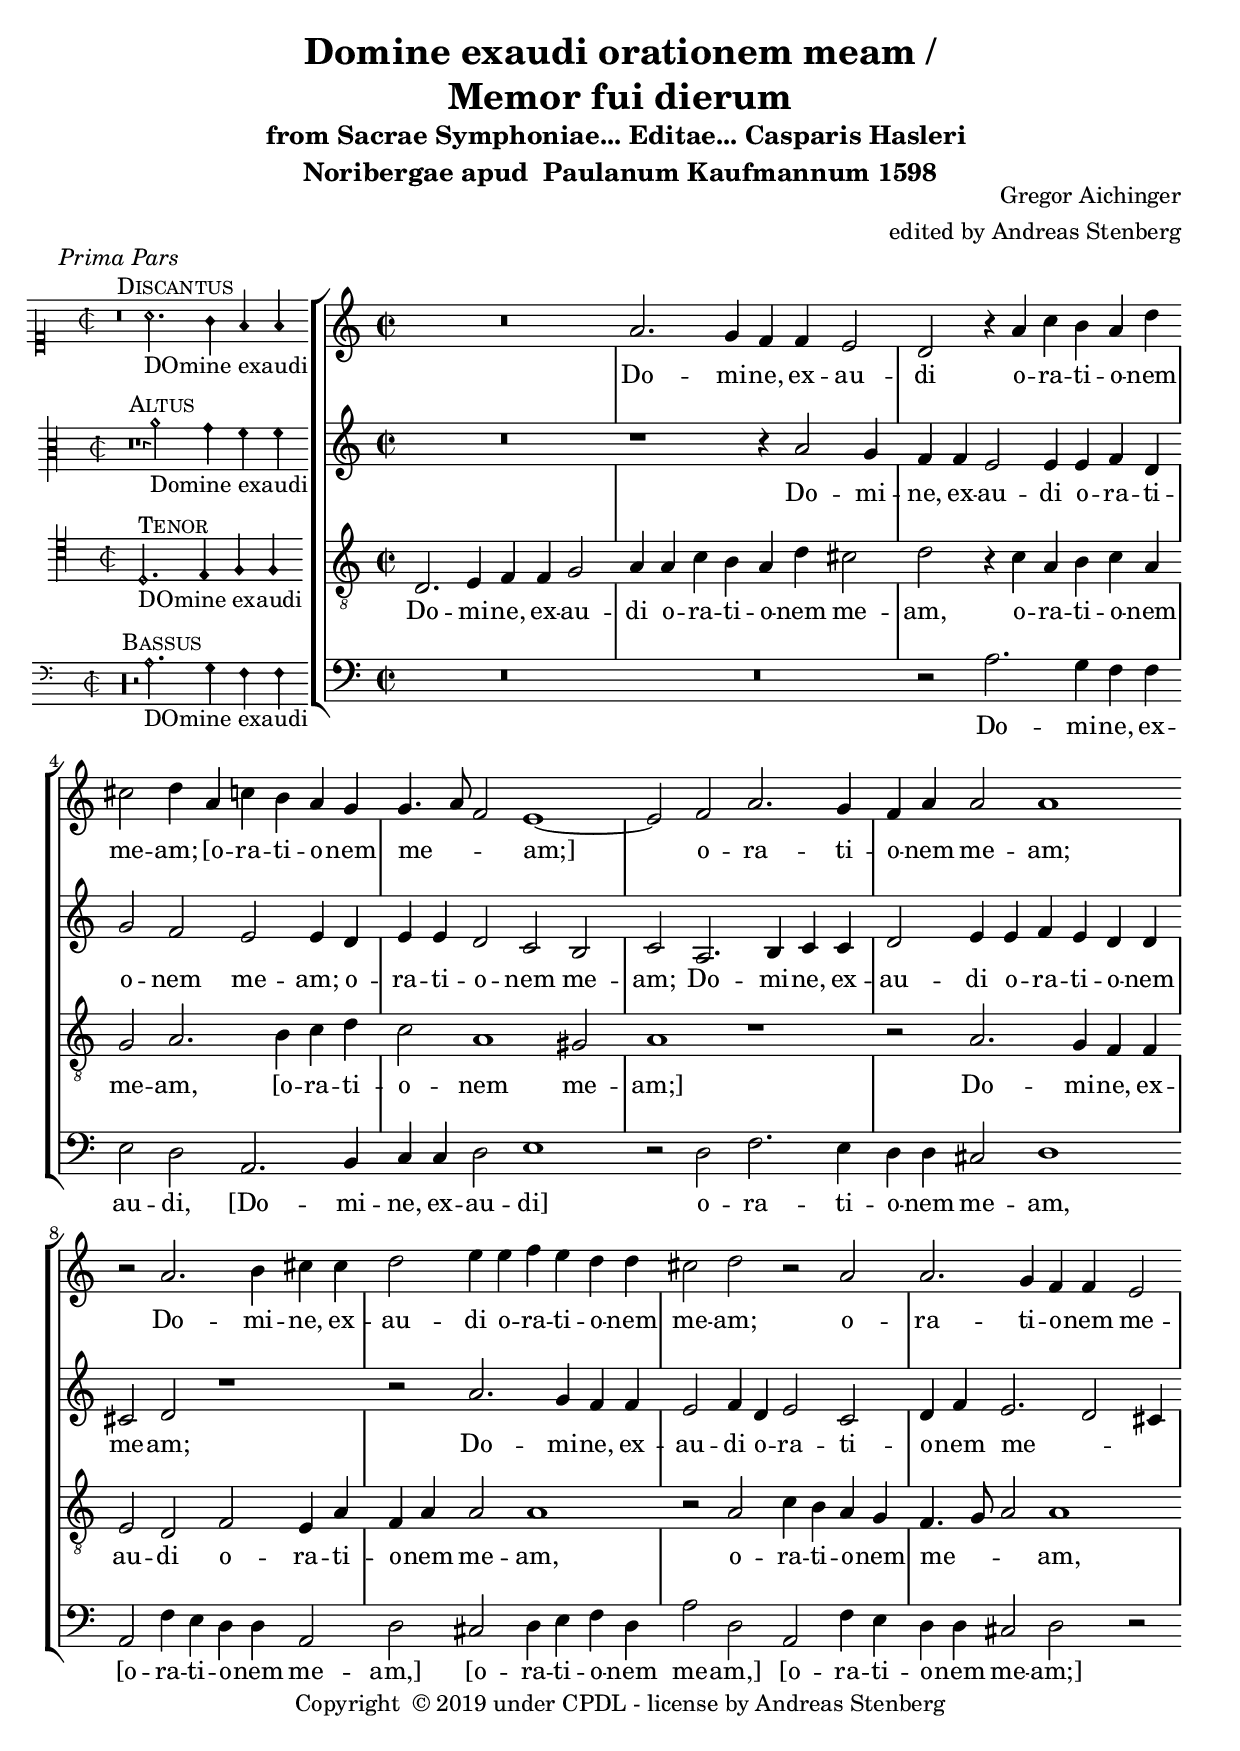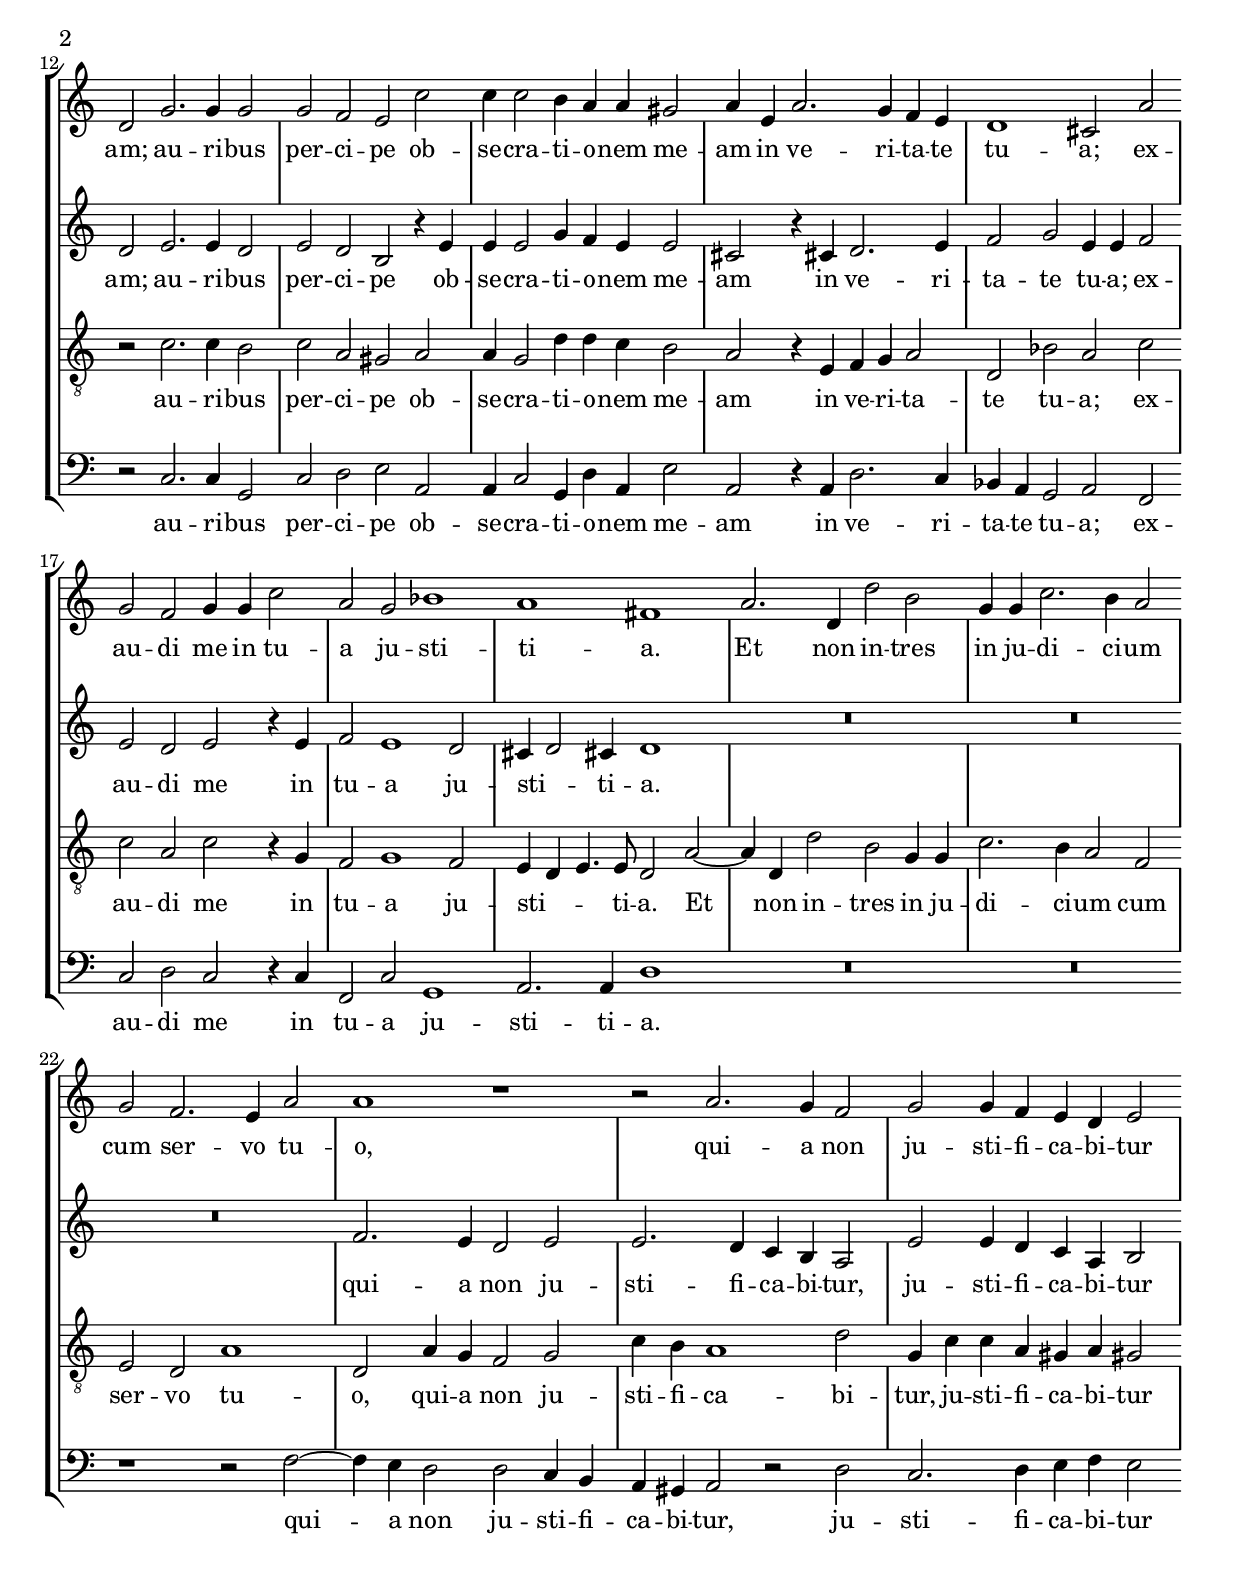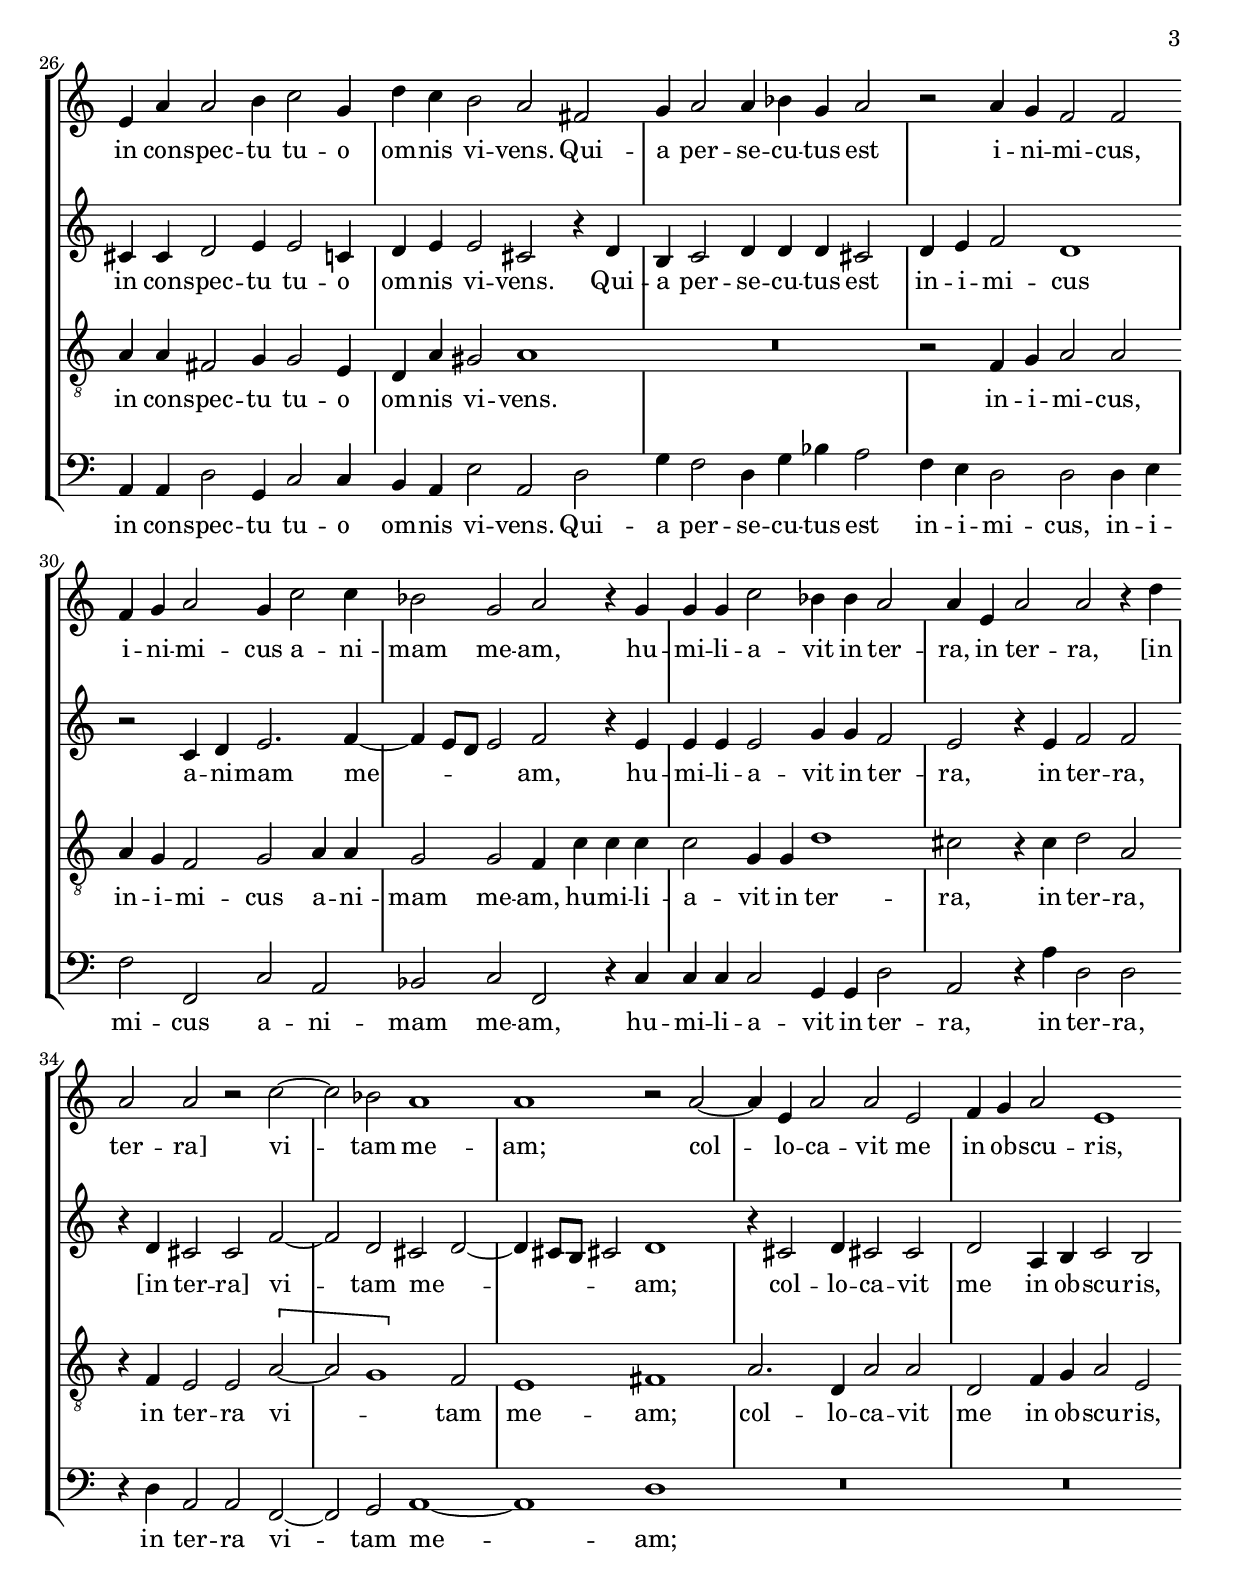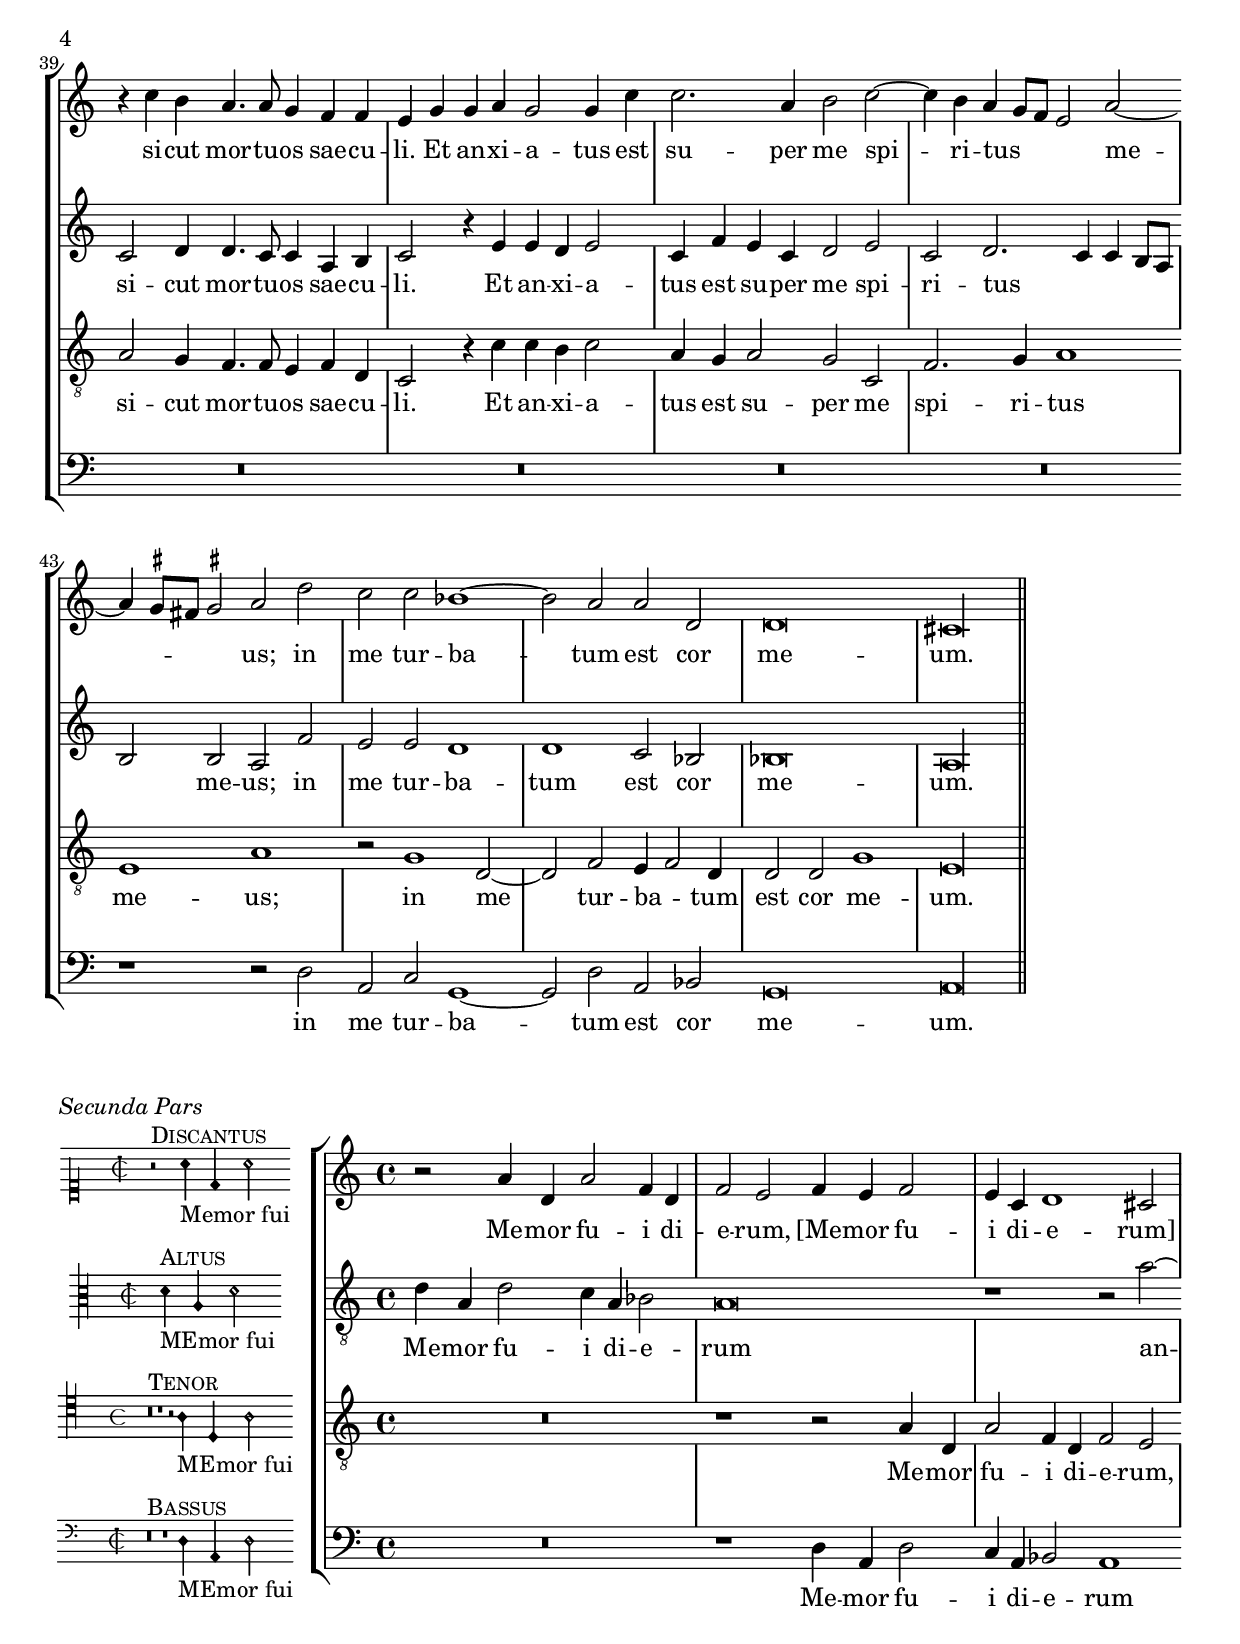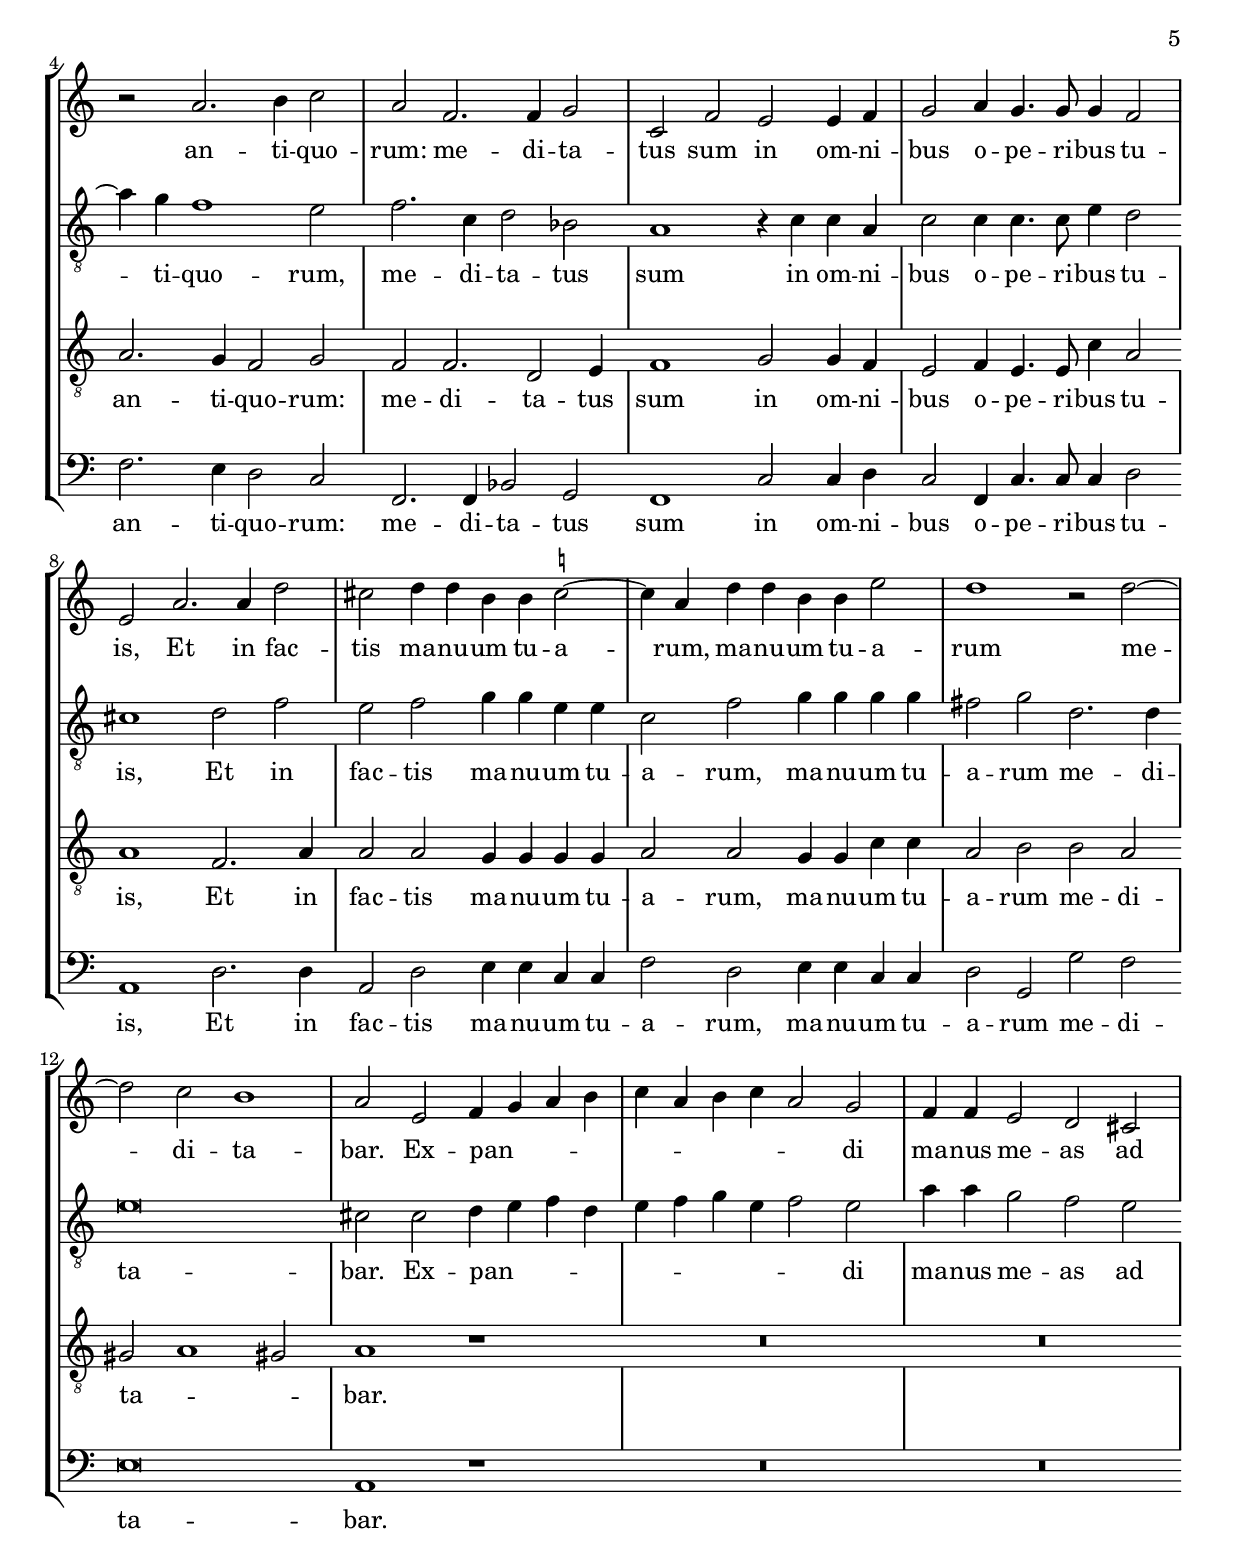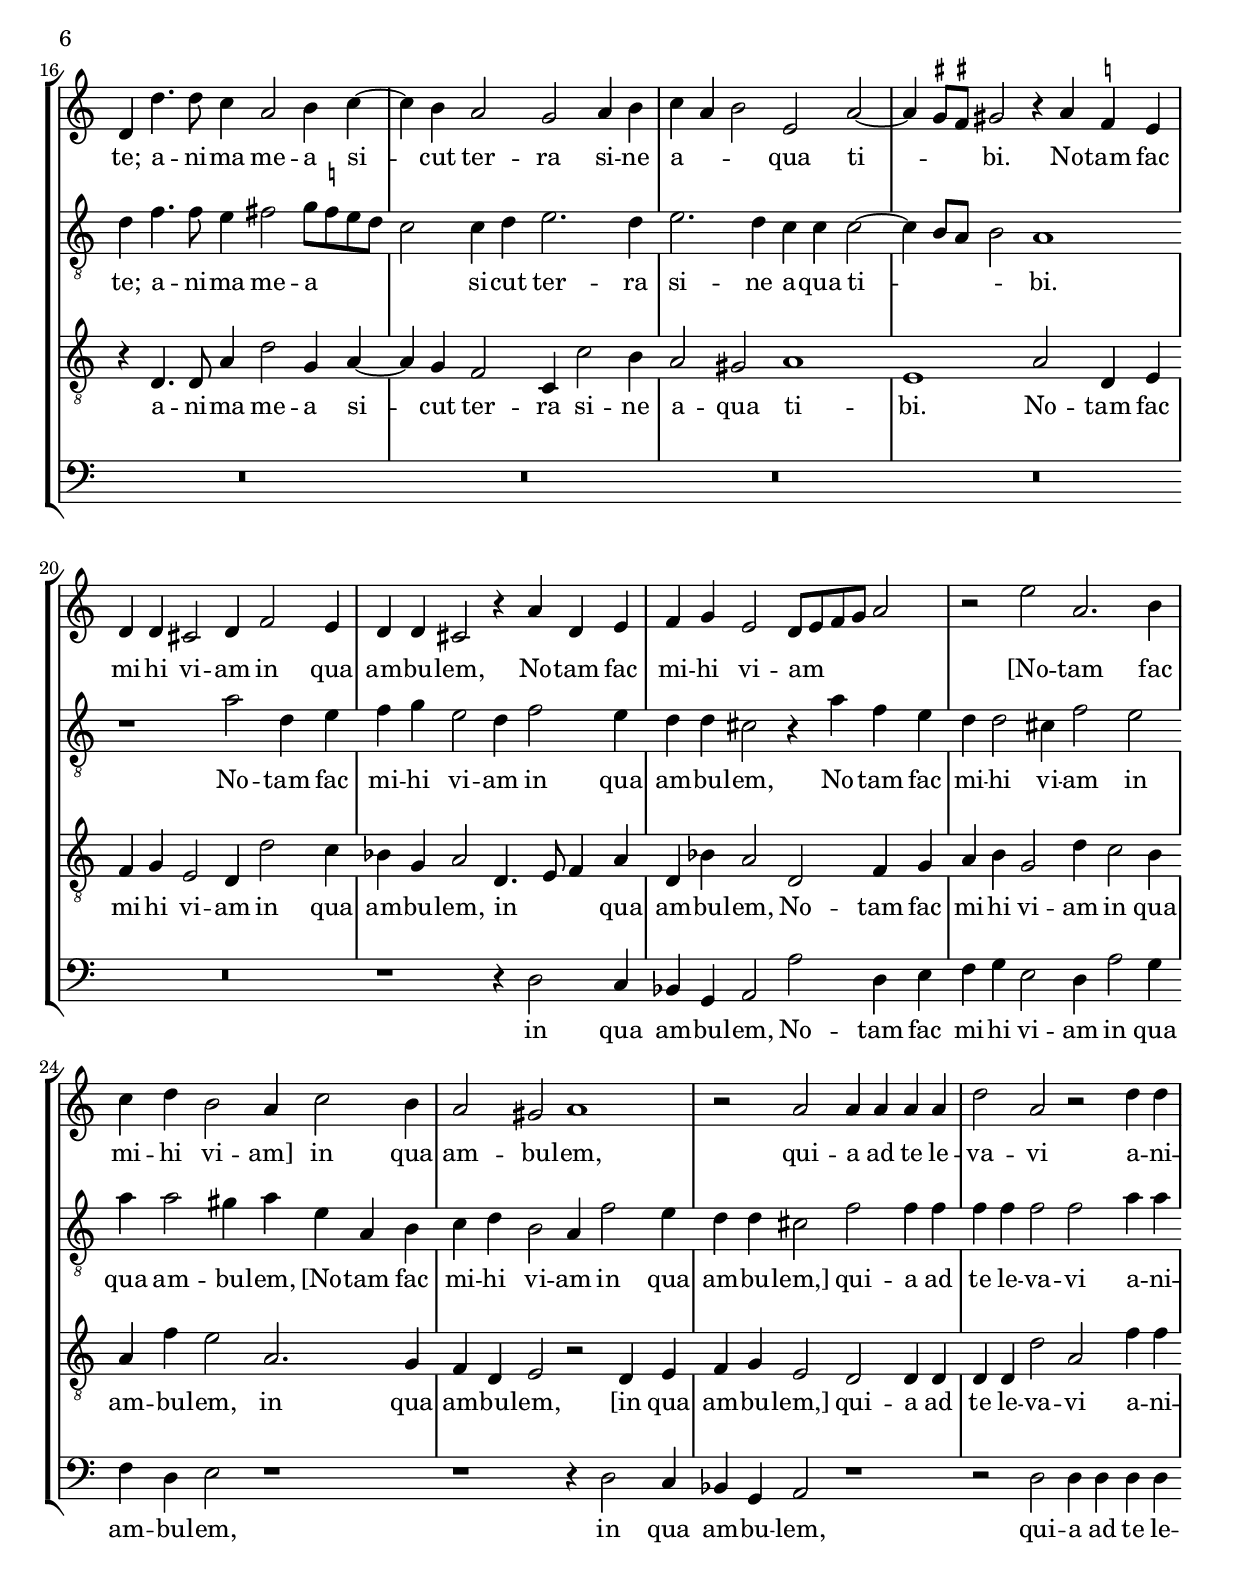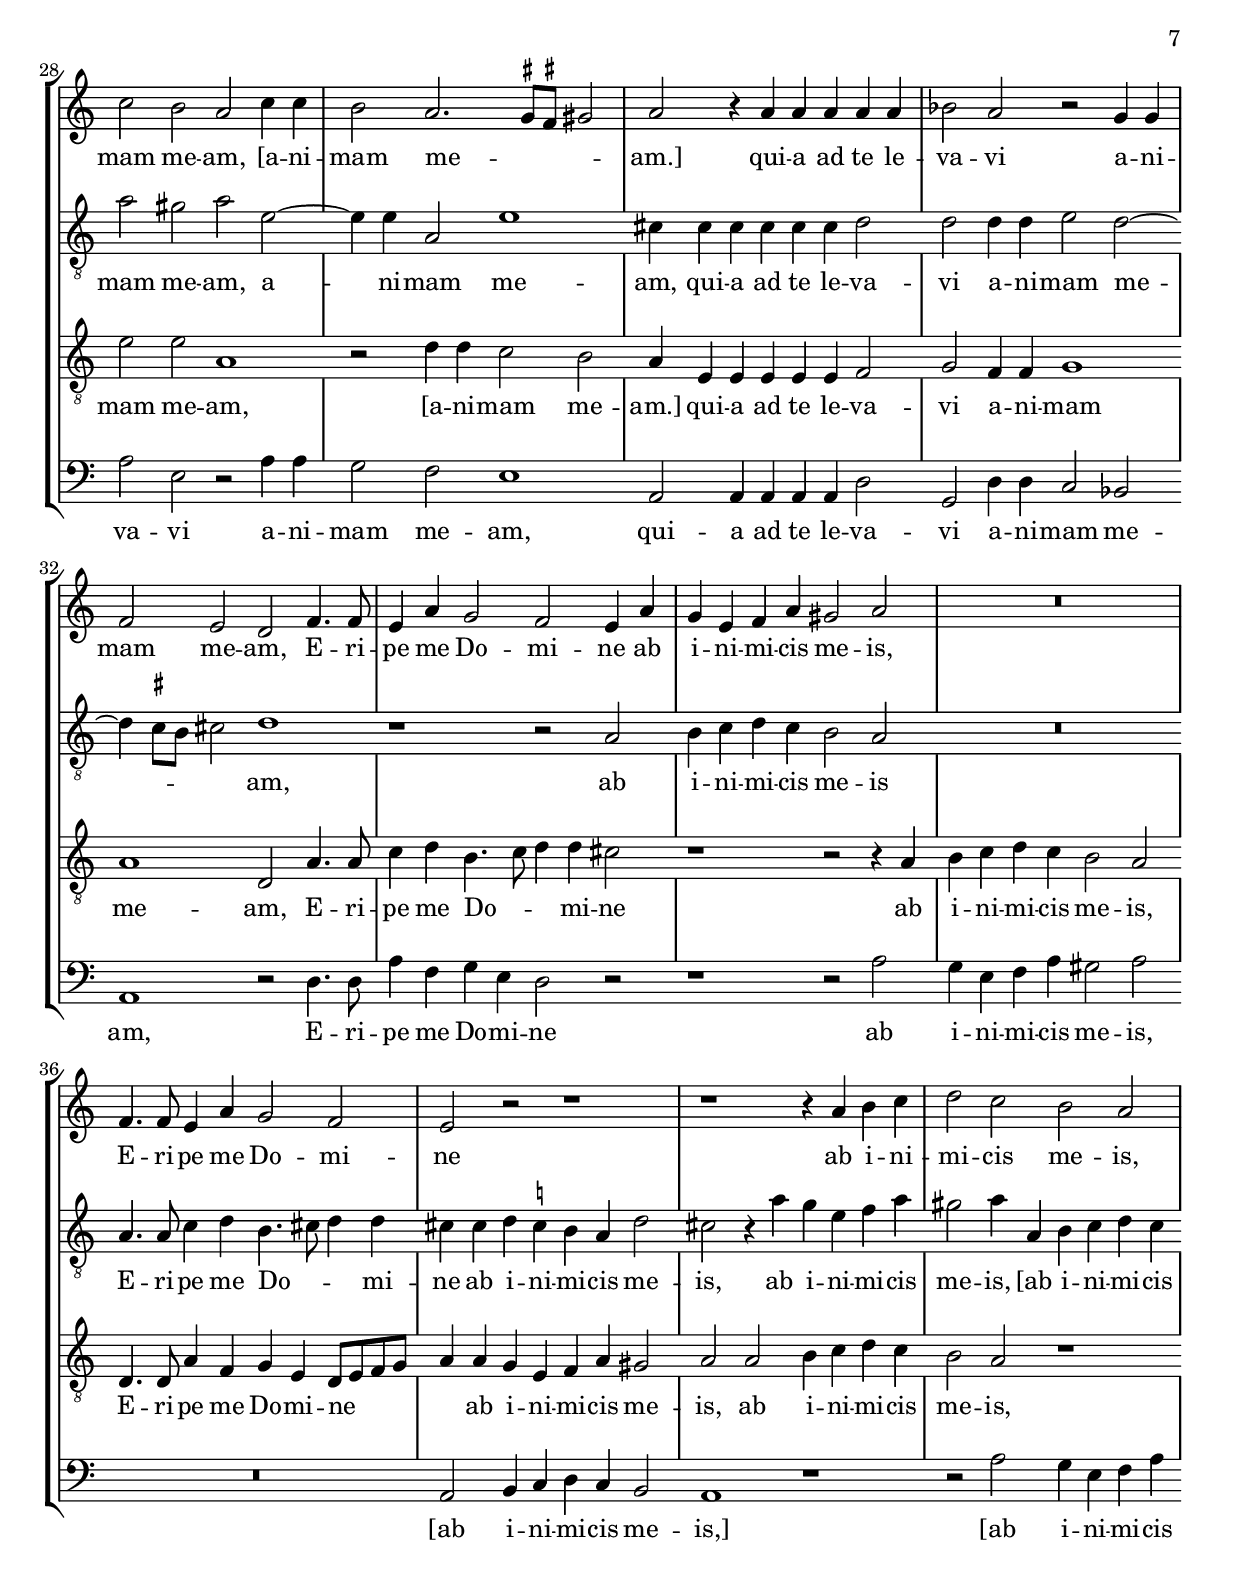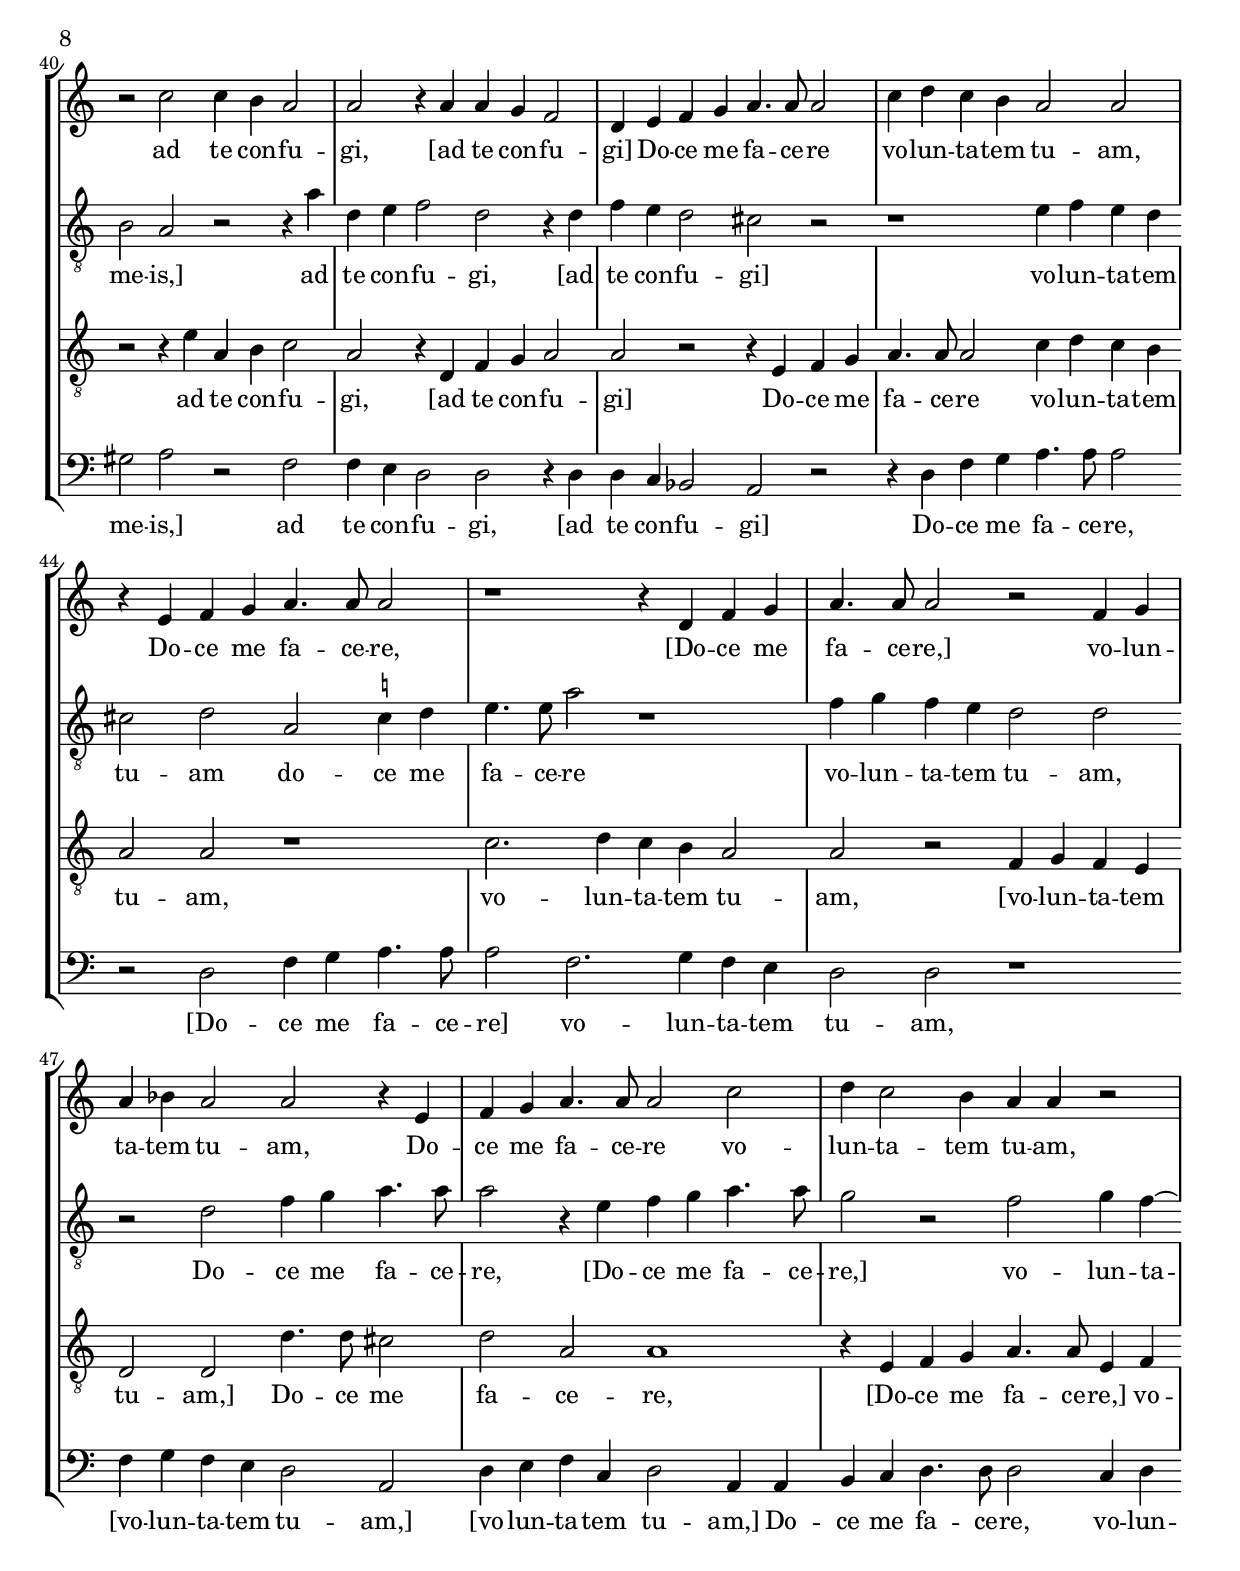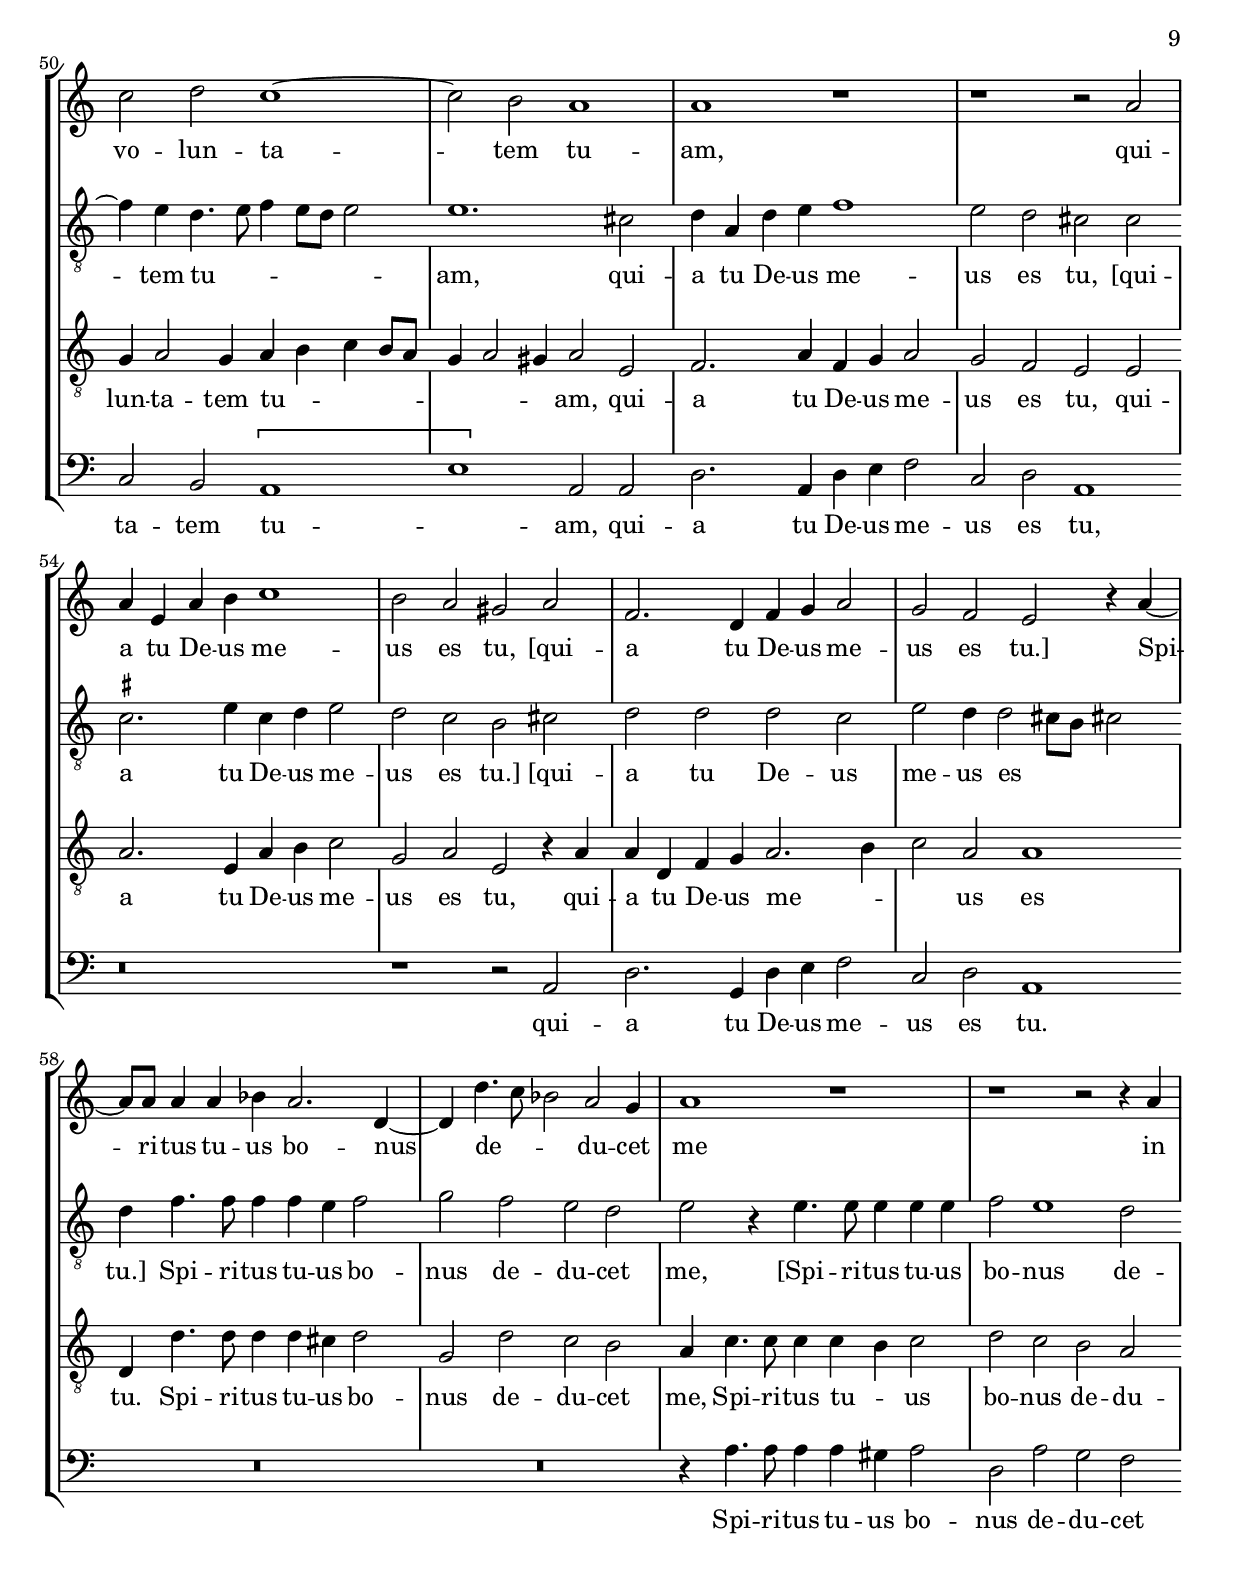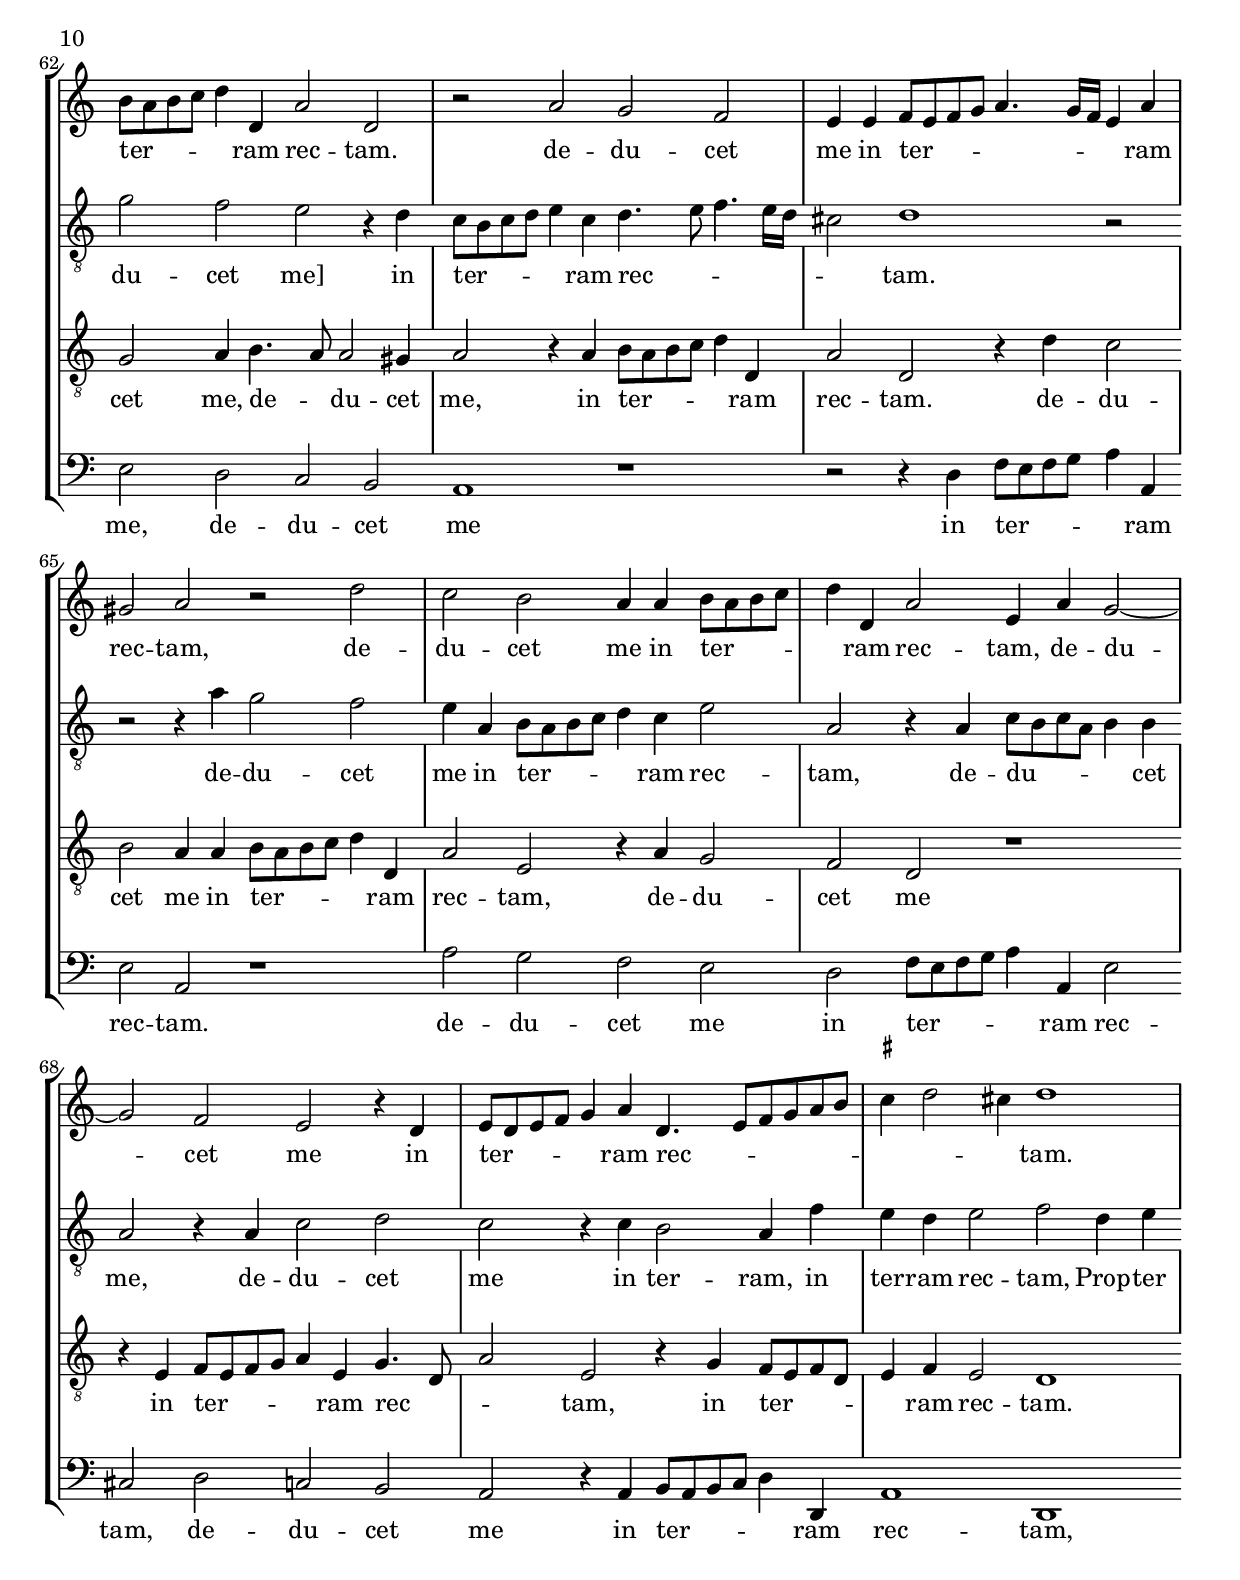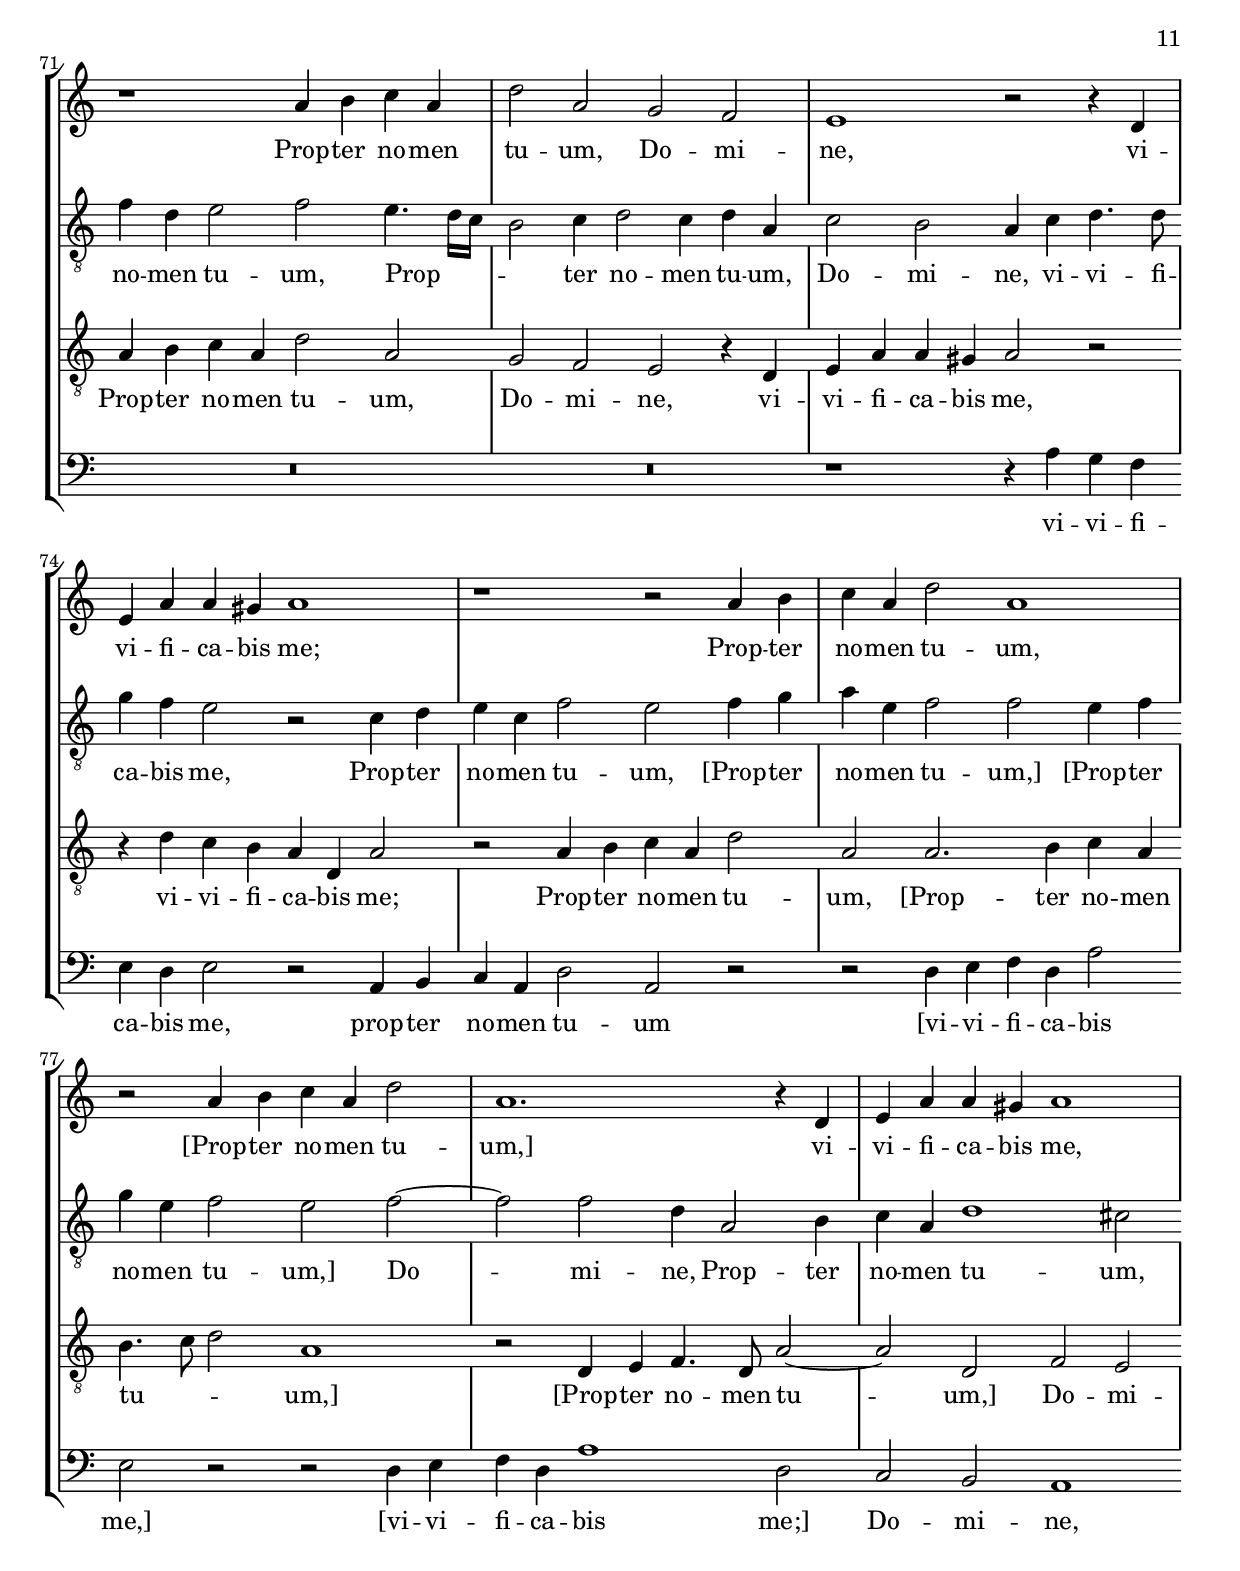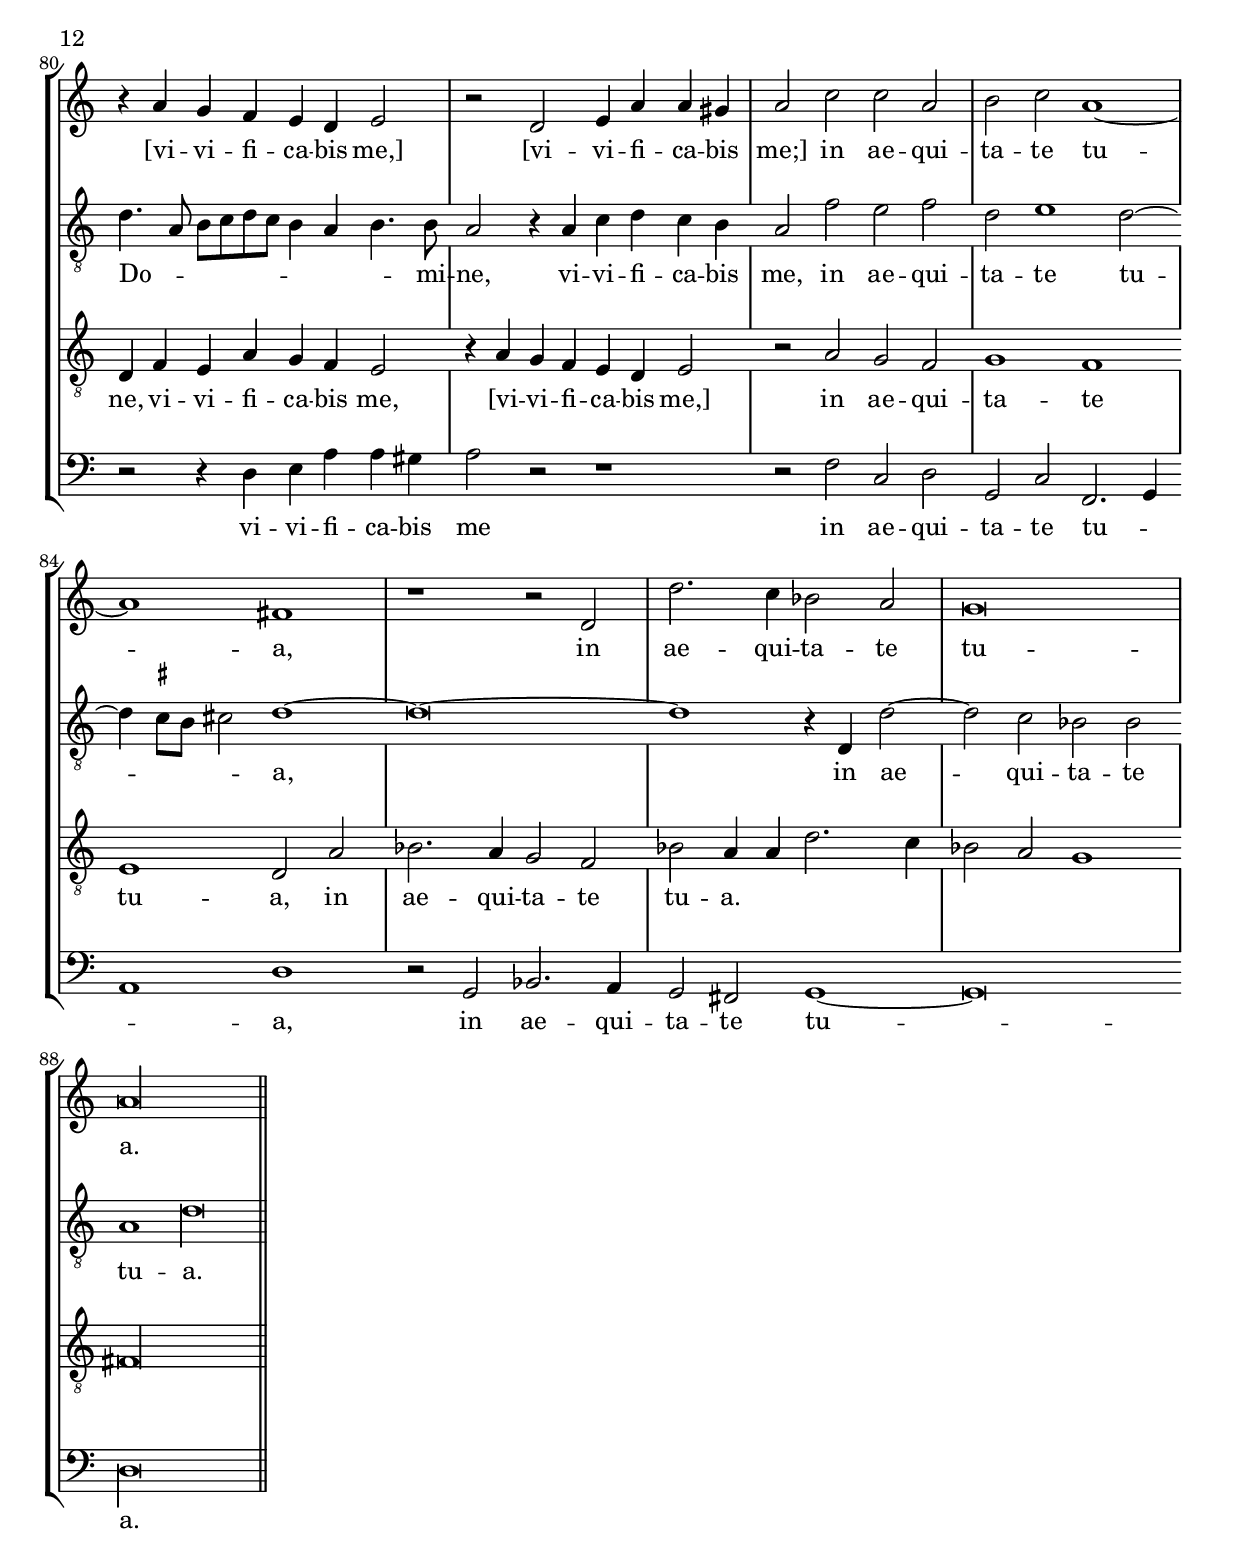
\version "2.18.0"
\include "deutsch.ly"
ficta = \once \set suggestAccidentals =##t
\header {
  title =  \markup {
    \center-column {
    "Domine exaudi orationem meam /"
    "Memor fui dierum"
    \vspace #0.5
    }
  }
  subtitle = \markup { \center-column {"from Sacrae Symphoniae... Editae... Casparis Hasleri "
                                       "Noribergae apud  Paulanum Kaufmannum 1598" } }
%  subsubtitle = "à 4. (Transposed down a major third.)"
  composer = "Gregor Aichinger"
  arranger = "edited by Andreas Stenberg"
  piece = \markup \column { \italic "Prima Pars" \vspace #0.5 }
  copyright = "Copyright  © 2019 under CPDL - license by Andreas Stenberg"

}
global = {
  \key c \major
}

sopMusic = \relative c'' {

  \set Score.tempoHideNote = ##t
  \tempo 2 = 86
  \time 2/2
  \set Timing.measureLength = #(ly:make-moment 4/2)
  \override Staff.BarLine.transparent = ##t
 R\breve
 a2. g4 f4 f4 e2
 d2 r4 a'4 c4 h4 a4 d4
 cis2  d4 a4				%% end of first line in orig.
 c4 h4 a4 g4
 g4.( a8 f2) e1~
 e2 f2 a2. g4
 f4 a4 a2 a1
 r2 a2. h4 cis4 cis4
 d2 e4 e4 				%% end of second line
 f4 e4 d4 d4
 cis2 d2 r2 a2
 a2. g4 f4 f4 e2
 d2 g2. g4 g2
 g2 f2 e2 c'2				%% end of third line (last on first page).
 c4 c2 h4 a4 a4 gis2
 a4 e4 a2. g4 f4 e4
 d1 cis2 a'2
 g2 f2 g4 g4 c2
 a2 g2 					%% end of fourth line (first on second page).
 b1
 a1 fis1
 a2. d,4 d'2 h2
 g4 g4 c2. h4 a2
 g2 f2. e4 a2
 a1 r1
 r2 a2. g4 f2 				%% end of fifth line
 g2 g4 f4 e4 d4 e2
 e4 a4 a2 h4 c2 g4
 d'4 c4 h2 a2 fis2
 g4 a2 a4 b4 g4 a2			%% end of sixth line
 r2 a4 g4 f2 f2
 f4 g4 a2 g4 c2 c4
 b2 g2 a2 r4 g4
 g4 g4 c2 b4 b4 a2
 a4 e4  a2				%% end of sewenth line
 a2 r4 d4
 a2 a2 r2  c2~
 c2 b2 a1
 a1 r2 a2~
 a4 e4 a2 a2 e2
 f4 g4 a2 e1				%% end of eight line
 r4 c'4 h4 a4. a8 g4 f4 f4
 e4 g4 g4 a4 g2 g4 c4
 c2. a4 h2 c2~
 c4 h4 a4( g8 f8 			%% end of ninth line
 e2) a2~(
 a4 \ficta gis8 fis8 \ficta gis!2) a2 d2
 c2 c2 b1~
 b2 a2 a2 d,2
 d\breve
 \cadenzaOn
 cis\longa
 \revert Staff.BarLine.transparent
  \bar "||"
}
sopWords = \lyricmode {
  Do -- mi -- ne, ex -- au -- di o -- ra -- ti -- o -- nem me -- am;
  [o -- ra -- ti -- o -- nem me -- am;]
  o -- ra -- ti -- o -- nem me -- am;
  Do -- mi -- ne, ex -- au -- di o -- ra -- ti -- o -- nem me -- am;
  o -- ra -- ti -- o -- nem me -- am;
  au -- ri -- bus per -- ci -- pe ob -- se -- cra -- ti -- o -- nem me -- am in ve -- ri -- ta -- te tu -- a;
  ex -- au -- di me in tu -- a ju -- sti -- ti -- a.
  Et non in -- tres in ju -- di -- ci -- um cum ser -- vo tu -- o,
  qui -- a non ju -- sti -- fi -- ca -- bi -- tur in con -- spec -- tu tu -- o om -- nis vi -- vens.
  Qui -- a per -- se -- cu -- tus est i -- ni -- mi -- cus,
  i -- ni -- mi -- cus a -- ni -- mam me -- am, hu -- mi -- li -- a -- vit in ter -- ra,
  in ter -- ra,
  [in ter -- ra] vi -- tam me -- am; col -- lo -- ca -- vit me in ob -- scu -- ris, si -- cut mor -- tu -- os sae -- cu -- li.
  Et an -- xi -- a -- tus est su -- per me spi -- ri -- tus me -- us;
  in me tur -- ba -- tum est cor me -- um.
}
altoMusic = \relative c' {
  \override Staff.BarLine.transparent = ##t
  R\breve
  r1 r4 a'2 g4
  f4 f4 e2 e4 e4 f4 d4
  g2 f2 e2 e4 d4 				%% end of first line in orig.
  e4 e4 d2 c2 h2
  c2 a2. h4 c4 c4
  d2 e4 e4 f4 e4 d4 d4
  cis2 d2 r1
  r2 a'2. g4 f4 f4				%% end of second line (last on first page).
  e2 f4 d4 e2 c2
  d4 f4 e2.( d2 cis4)
  d2 e2. e4 d2
  e2 d2 h2 r4 e4
  e4 e2 g4					%% end of third line (first on second page).
  f4 e4 e2
  cis2 r4 cis!4 d2. e4
  f2 g2 e4 e4 f2
  e2 d2 e2 r4 e4
  f2 e1 d2
  cis4( d2) cis!4				%% end of fourth line.
  d1
  R\breve*3
  f2. e4 d2 e2
  e2. d4 c4 h4 a2
  e'2 e4 d4 c4 a4 h2
  cis4 cis4 d2 e4 e2 c4				%% end of fifth line
  d4 e4 e2 cis2 r4 d4
  h4 c2 d4 d4 d4 cis2
  d4 e4 f2 d1
  r2 c4 d4 e2. f4~(
  f4 e8 d8 e2)					%% end of sixthline.
  f2 r4 e4
  e4 e4 e2 g4 g4 f2
  e2 r4 e4 f2 f2
  r4 d4 cis2 cis2 f2~
  f2 d2 					%% end of sewenth line.
  cis2( d2~
  d4 cis8 h8 cis!2) d1
  r4 cis2 d4 cis!2 cis2
  d2 a4 h4 c2 h2
  c2 d4 d4. c8 c4 a4 h4				%% end of eight line.
  c2 r4 e4 e4 d4e2
  c4 f4 e4 c4 d2 e2
  c2 d2.( c4 c4 h8 a8
  h2)  h2 a2 f'2
  e2 e2						%% end of nineth line.
  d1
  d1 c2 b2
  b\breve
  a\longa
  \revert Staff.BarLine.transparent
}
altoWords = \lyricmode {
  Do -- mi -- ne, ex -- au -- di o -- ra -- ti -- o -- nem me -- am;
  o -- ra -- ti -- o -- nem me -- am;
  Do -- mi -- ne, ex -- au -- di o -- ra -- ti -- o -- nem me -- am;
  Do -- mi -- ne, ex -- au -- di o -- ra -- ti -- o -- nem me -- am;
  au -- ri -- bus per -- ci -- pe ob -- se -- cra -- ti -- o -- nem me -- am
  in ve -- ri -- ta -- te tu -- a;
  ex -- au -- di me in tu -- a ju -- sti -- ti -- a.
  %Et non in -- tres in ju -- di -- cium cum ser -- vo tuo,
  qui -- a non ju -- sti -- fi -- ca -- bi -- tur,
  ju -- sti -- fi -- ca -- bi -- tur in con -- spec -- tu tu -- o om -- nis vi -- vens.
  Qui -- a per -- se -- cu -- tus est in -- i -- mi -- cus a -- ni -- mam me -- am,
  hu -- mi -- li -- a -- vit in ter -- ra,
  in ter -- ra,
  [in ter -- ra] vi -- tam me -- am;
  col -- lo -- ca -- vit me in ob -- scu -- ris, si -- cut mor -- tu -- os sae -- cu -- li.
  Et an -- xi -- a -- tus est su -- per me spi -- ri -- tus me -- us;
  in me tur -- ba -- tum est cor me -- um.
}
tenorMusic = \relative c {
  \clef "G_8"
  \override Staff.BarLine.transparent = ##t
   d2. e4 f4 f4 g2
   a4 a4 c4 h4 a4 d4 cis2
   d2 r4 c4					%% end of first line in orig.
   a4 h4 c4 a4
   g2 a2. h4 c4 d4
   c2 a1 gis2
   a1 r1
   r2 a2. g4 f4 f4
   e2 d2 f2 e4 a4				%% end of second line (last on first page).
   f4 a4 a2 a1
   r2 a2 c4 h4 a4 g4
   f4.( g8 a2) a1
   r2 c2. c4 h2
   c2 a2 gis2 a2				%% end of third line (first in second page).
   a4 g2 d'4 d4 c4 h2
   a2 r4 e4 f4 g4 a2
   d,2 b'2 a2 c2
   c2 a2 c2 r4 g4				%% end of fourth line.
   f2 g1 f2
   e4( d4 e4.) e8 d2 a'2~
   a4 d,4 d'2 h2 g4 g4
   c2. h4 a2 f2
   e2 d2 a'1
   d,2 a'4 g4					%% end of fifth line.
   f2 g2
   c4 h4 a1 d2
   g,4 c4 c4 a4 gis4 a4 gis!2
   a4 a4 fis2 g4 g2 e4				%% end of sixth line.
   d4 a'4 gis2 a1
   R\breve
   r2 f4 g4 a2 a2
   a4 g4 f2 g2 a4 a4
   g2 g2 f4 c'4 c4 c4				%% end of sewenth line.
   c2 g4 g4 d'1
   cis2 r4 cis4 d2 a2
   r4 f4 e2 e2 \[a2~(
   a2 g1)\] f2 e1
   fis1 a2. d,4
   a'2 a2					%% end of eight line.
   d,2 f4 g4 a2 e2
   a2 g4 f4. f8 e4 f4 d4
   c2 r4 c'4 c4 h4 c2
   a4 g4 a2 g2 c,2
   f2. g4					%% end of ninth line.
   a1
   e1 a1
   r2 g1 d2~
   d2 f2 e4( f2) d4
   d2 d2 g1
   e\longa
 \revert Staff.BarLine.transparent
}
tenorWords = \lyricmode {
  Do -- mi -- ne, ex -- au -- di o -- ra -- ti -- o -- nem me -- am,
  o -- ra -- ti -- o -- nem me -- am,
  [o -- ra -- ti -- o -- nem me -- am;]
  Do -- mi -- ne, ex -- au -- di o -- ra -- ti -- o -- nem me -- am,
  o -- ra -- ti -- o -- nem me -- am,
  au -- ri -- bus per -- ci -- pe ob -- se -- cra -- ti -- o -- nem me -- am
  in ve -- ri -- ta -- te tu -- a;
  ex -- au -- di me in tu -- a ju -- sti -- ti -- a.
  Et non in -- tres in ju -- di -- ci -- um cum ser -- vo tu -- o,
  qui -- a non ju -- sti -- fi -- ca -- bi -- tur,
  ju -- sti -- fi -- ca -- bi -- tur in con -- spec -- tu tu -- o om -- nis vi -- vens.
  %Quia per -- se -- cu -- tus est
  in -- i -- mi -- cus,
  in -- i -- mi -- cus a -- ni -- mam me -- am,
  hu -- mi -- li -- a -- vit in ter -- ra,
  in ter -- ra,
  in ter -- ra vi -- tam me -- am;
  col -- lo -- ca -- vit me in ob -- scu -- ris, si -- cut mor -- tu -- os sae -- cu -- li.
  Et an -- xi -- a -- tus est su -- per me
  spi -- ri -- tus me -- us;
  in me tur -- ba -- tum est cor me -- um.
}
bassMusic = \relative c {
  \override Staff.BarLine.transparent = ##t
  R\breve*2
  r2 a'2. g4 f4 f4
  e2 d2 a2. h4
  c4 c4 d2 e1
  r2 d2 f2. e4					%% end of first line in orig.
  d4 d4 cis2 d1
  a2 f'4 e4 d4 d4 a2
  d2 cis2 d4 e4 f4 d4
  a'2 d,2 a2 f'4 e4
  d4 d4 cis2					%% end of second line.
  d2 r2
  r2 c2. c4 g2
  c2 d2 e2 a,2
  a4 c2 g4 d'4 a4 e'2
  a,2 r4 a4 d2. c4
  b4 a4 g2 a2 f2				%% end of third line.
  c'2 d2 c2 r4 c4
  f,2 c'2 g1
  a2. a4 d1
  R\breve*2
  r1 r2 f2~
  f4 e4 d2 d2 c4 h4
  a4 gis4 a2 r2 d2
  c2. d4 					%% end of fourth line.
  e4 f4 e2
  a,4 a4 d2 g,4 c2 c4
  h4 a4 e'2 a,2 d2
  g4 f2 d4 g4 b4 a2
  f4 e4 d2					%% end of fifth line.
  d2 d4 e4
  f2 f,2 c'2 a2
  b2 c2 f,2 r4 c'4
  c4 c4 c2 g4 g4 d'2
  a2 r4 a'4 d,2 d2				%5 end of sixth line.
  r4 d4 a2 a2 f2~
  f2 g2 a1~
  a1 d1
  R\breve*6
  r1 r2 d2
  a2 c2 g1~
  g2 d'2 a2 b2
  g\breve
  a\longa
  \revert Staff.BarLine.transparent
}
bassWords = \lyricmode {
  Do -- mi -- ne, ex -- au -- di,
  [Do -- mi -- ne, ex -- au -- di] o -- ra -- ti -- o -- nem me -- am,
  [o -- ra -- ti -- o -- nem me -- am,]
  [o -- ra -- ti -- o -- nem me -- am,]
  [o -- ra -- ti -- o -- nem me -- am;]
  au -- ri -- bus per -- ci -- pe ob -- se -- cra -- ti -- o -- nem me -- am
  in ve -- ri -- ta -- te tu -- a;
  ex -- au -- di me in tu -- a ju -- sti -- ti -- a.
  %Et non in -- tres in ju -- di -- cium cum ser -- vo tuo,
  qui -- a non ju -- sti -- fi -- ca -- bi -- tur,
  ju -- sti -- fi -- ca -- bi -- tur in con -- spec -- tu tu -- o om -- nis vi -- vens.
  Qui -- a per -- se -- cu -- tus est in -- i -- mi -- cus,
  in -- i -- mi -- cus a -- ni -- mam me -- am,
  hu -- mi -- li -- a -- vit in ter -- ra,
  in ter -- ra,
  in ter -- ra vi -- tam me -- am;
  %col -- lo -- ca -- vit me in ob -- scu -- ris,
  %si -- cut mor -- tuos sae -- cu -- li.
  %Et an -- xia -- tus est su -- per me spi -- ri -- tus meus;
  in me tur -- ba -- tum est cor me -- um.
}
incipitDiscantus = \markup {
  \score {
    {
      %      \set Staff.instrumentName = #"Tenor "
      \override NoteHead.style = #'neomensural
      \override Rest.style = #'neomensural
      \override Staff.TimeSignature.style = #'mensural
      \cadenzaOn
      \clef "petrucci-c1"
      \key c \major
      \time 2/2

      r\breve ^\markup { \smallCaps"Discantus"}
      a'2. _"DOmine exaudi"
      g'4 f'4 f'
    }
    \layout {
      \context {
        \Voice
        \remove "Ligature_bracket_engraver"
        \consists "Mensural_ligature_engraver"
      }
      line-width = 4.5\cm
    }
  }
}


incipitAltus = \markup {
  \score {
    {
      %      \set Staff.instrumentName = #"Tenor "
      \override NoteHead.style = #'neomensural
      \override Rest.style = #'neomensural
      \override Staff.TimeSignature.style = #'mensural
      \cadenzaOn
      \clef "petrucci-c3"
      \key c \major
      \time 2/2
      r\breve^\markup \smallCaps"Altus"
      r1
      r4 a'2_"Domine exaudi"
      g'4 f'4 f'
    }
    \layout {
      \context {
        \Voice
        \remove "Ligature_bracket_engraver"
        \consists "Mensural_ligature_engraver"
      }
      line-width = 4.5\cm
    }
  }
}


incipitTenor = \markup {
  \score {
    {
      %      \set Staff.instrumentName = #"Tenor "
      \override NoteHead.style = #'neomensural
      \override Rest.style = #'neomensural
      \override Staff.TimeSignature.style = #'mensural
      \cadenzaOn
      \clef "petrucci-c4"
      \key c \major
      \time 2/2
      d2.^\markup \smallCaps"Tenor" _"DOmine exaudi"
      e4 f4 f4
          }
    \layout {
      \context {
        \Voice
        \remove "Ligature_bracket_engraver"
        \consists "Mensural_ligature_engraver"
      }
      line-width = 5.0\cm
    }
  }
}
#(append! supported-clefs '(("mensural-f3" . ("clefs.mensural.f" 0 0))))

incipitBassus = \markup {
  \score {
    {
      %      \set Staff.instrumentName = #"Tenor "
      \override NoteHead.style = #'neomensural
      \override Rest.style = #'neomensural
      \override Staff.TimeSignature.style = #'mensural
      \cadenzaOn
      \clef "mensural-f"
      \key c \major
      \time 2/2
      r\longa^\markup \smallCaps"Bassus"
      r2 a2._"DOmine exaudi"
      g4 f4 f4
    }
    \layout {
      \context {
        \Voice
        \remove "Ligature_bracket_engraver"
        \consists "Mensural_ligature_engraver"
      }
      line-width = 4.5\cm
    }
  }
}


\score {
  <<
    \new StaffGroup \with {
      \override VerticalAxisGroup.staff-staff-spacing = #'((basic-distance . 12))
    } <<
      \new Staff = treble <<
        \set Staff.instrumentName = \incipitDiscantus
        \new Voice = "sopranos" {
          \set  Staff.midiInstrument ="choir aahs"
          %	\voiceOne
          << \global \sopMusic >>
        }
      >>
      \new Lyrics = sopranos { s1 }

      \new Staff = "medius" <<
        \set Staff.instrumentName = \incipitAltus

        \new Voice = "altos" {
          %	\voiceTwo
          \set  Staff.midiInstrument ="choir aahs"
          << \global \altoMusic >>
        }
      >>

      \new Lyrics = "altos" { s1 }
      \new Staff = tenors <<
        \set Staff.instrumentName = \incipitTenor

        \clef "treble"
        \new Voice = "tenors" {
          \set  Staff.midiInstrument ="choir aahs"
          %	\voiceOne
          << \global \tenorMusic >>
        }
      >>
      \new Lyrics = "tenors" { s1 }

      \new Staff ="basses" {
        \set Staff.instrumentName = \incipitBassus

        \new Voice = "basses" {
          \set  Staff.midiInstrument ="choir aahs"
          \clef "bass"
          %	\voiceTwo
          << \global \bassMusic >>
        }
      }
    >>
    \new Lyrics = basses { s1 }

    \context Lyrics = sopranos \lyricsto sopranos \sopWords
    \context Lyrics = altos \lyricsto altos \altoWords
    \context Lyrics = tenors \lyricsto tenors \tenorWords
    \context Lyrics = basses \lyricsto basses \bassWords
  >>
  \layout {
    \context {
      \Score
      % no bars in staves
      %      \override BarLine.transparent = ##t

    }
    % the next three instructions keep the lyrics between the bar lines
    \context {
      \Lyrics
      \consists "Bar_engraver"
      \override BarLine.transparent = ##t
    }
    \context {
      \StaffGroup
      \consists "Separating_line_group_engraver"
    }
    \context {
      \Voice
      % no slurs
      \override Slur.transparent = ##t
      % Comment in the below "\remove" command to allow line
      % breaking also at those barlines where a note overlaps
      % into the next bar.  The command is commented out in this
      % short example score, but especially for large scores, you
      % will typically yield better line breaking and thus improve
      % overall spacing if you comment in the following command.
      %\remove "Forbid_line_break_engraver"
    }
    indent = 4.5\cm
  }

}
%% SEcunda Pars
sopMusicII = \relative c'' {

  \set Score.tempoHideNote = ##t
  \tempo 2 = 86
  \time 4/4
  \set Timing.measureLength = #(ly:make-moment 4/2)
 % \override Staff.BarLine.transparent = ##t
 r2 a4 d,4 a'2 f4 d4
 f2 e2 f4 e4 f2
 e4 c4 d1 cis2
 r2 a'2. h4 c2					%% end of first line in orig.
 a2 f2. f4 g2
 c,2 f2 e2 e4 f4
 g2 a4 g4. g8 g4 f2
 e2 a2. a4 d2
 cis2 d4 d4					%% end of second line.
 h4 h4 \ficta c2~
 c4 a4 d4 d4 h4 h4 e2
 d1 r2 d2~
 d2 c2 h1
 a2 e2 f4( g4 a4 h4
 c4 a4 h4 c4					%% end of third line.
 a2) g2
 f4 f4 e2 d2 cis2
 d4 d'4. d8 c4 a2 h4 c4~
 c4 h4 a2 g2  a4 h4
 c4( a4 h2)					%% end of fourth line.
 e,2 a2~(
 a4 \ficta gis8 \ficta fis8) gis!2 r4 a4 \ficta f4 e4
 d4 d4 cis2 d4 f2 e4
 d4 d4 cis2 r4 a'4 d,4 e4			%% end of fifth line.
 f4 g4 e2 d8( e8 f8 g8 a2)
 r2 e'2 a,2. h4
 c4 d4 h2 a4 c2 h4
 a2 gis2 a1
 r2 a2 a4 a4 a4 a4				%% end of sixth line.
 d2 a2 r2 d4 d4
 c2 h2 a2 c4 c4
 h2 a2.( \ficta gis8 \ficta fis8 gis!2)
 a2 r4 a4 a4 a4 a4 a4
 b2 a2						%% end of sewenth line (last on first page).
 r2 g4 g4
 f2 e2 d2 f4. f8
 e4 a4  g2 f2 e4 a4
 g4 e4 f4 a4 gis2 a2
 R\breve					%% end of eight line (first on second page).
 f4. f8 e4 a4 g2 f2
 e2 r2 r1
 r1 r4 a4 h4 c4
 d2 c2 h2 a2
 r2 c2 c4 h4 a2
 a2 r4 a4					%% end of ninth line.
 a4 g4 f2
 d4 e4 f4 g4 a4. a8 a2
 c4 d4 c4 h4 a2 a2
 r4 e4 f4 g4 a4. a8 a2
 r1						%% end of tenth line.
 r4 d,4 f4 g4
 a4. a8 a2 r2 f4 g4
 a4 b4 a2 a2 r4 e4
 f4 g4 a4. a8 a2 c2				%% end of elewenth line.
 d4 c2 h4 a4 a4 r2
 c2 d2 c1~
 c2 h2 a1
 a1 r1
 r1 r2 a2
 a4 e4 a4 h4 c1
 h2 a2						%% end of twelwth line.
 gis2 a2
 f2. d4 f4 g4 a2
 g2 f2 e2 r4 a4~
 a8 a8 a4 a4 b4 a2. d,4~
 d4 d'4.( c8 b2) a2 g4				%% end of thirteenth line.
 a1 r1
 r1 r2 r4 a4
 h8( a8 h8 c8 d4) d,4 a'2 d,2
 r2 a'2 g2 f2
 e4 e4 f8( e8 f8 g8				%%end of fourteenth line (last on second page).
 a4. g16 f16 e4) a4
 gis2 a2 r2 d2
 c2 h2 a4 a4 h8( a8 h8 c8
 d4) d,4 a'2 e4 a4 g2~
 g2 f2 						%% end of fifteenth line (first on third page).
 e2 r4 d4
 e8( d8 e8 f8 g4) a4 d,4.( e8 f8 g8 a8 h8
 \ficta cis4 d2 cis!4) d1
 r1 a4 h4 c4 a4					%% end of sixteenth line.
 d2 a2 g2 f2
 e1 r2 r4 d4
 e4 a4 a4 gis4 a1
 r1 r2 a4 h4
 c4 a4 d2 a1
 r2 a4 h4					%% end of sewenteenth line.
 c4 a4 d2
 a1. r4 d,4
 e4 a4 a4 gis4 a1
 r4 a4 g4 f4 e4 d4 e2
 r2 d2 e4 a4 a4 gis4				%%end of eighteenth line.
 a2 c2 c2 a2
 h2 c2 a1~
 a1 fis1
 r1 r2 d2
 d'2. c4 b2 a2
 g\breve
 \cadenzaOn
 a\longa
 \revert Staff.BarLine.transparent
  \bar "||"
}
sopWordsII = \lyricmode {
  Me -- mor fu -- i di -- e -- rum,
  [Me -- mor fu -- i di -- e -- rum]
  an -- ti -- quo -- rum: me -- di -- ta -- tus sum in om -- ni -- bus o -- pe -- ri -- bus tu -- is,
  Et in fac -- tis ma -- nu -- um tu -- a -- rum,
  ma -- nu -- um tu -- a -- rum me -- di -- ta -- bar.
  Ex -- pan -- di ma -- nus me -- as ad te;
  a -- ni -- ma me -- a si -- cut ter -- ra si -- ne a -- qua ti -- bi.
  %[7] Ve -- lo -- ci -- ter exau -- di me, Do -- mi -- ne; de -- fe -- cit spi -- ri -- tus meus. Non aver -- tas fa -- ciem tuam a me, et si -- mi -- lis ero de -- scen -- den -- ti -- bus in la -- cum. [8] Au -- di -- tam fac mi -- hi ma -- ne mi -- se -- ri -- cor -- diam tuam, quia in te spe -- ra -- vi.
  No -- tam fac mi -- hi vi -- am in qua am -- bu -- lem,
  No -- tam fac mi -- hi vi -- am
  [No -- tam fac mi -- hi vi -- am] in qua am -- bu -- lem,
  qui -- a ad te le -- va -- vi a -- ni -- mam me -- am,
  [a -- ni -- mam me -- am.]
  qui -- a ad te le -- va -- vi a -- ni -- mam me -- am,
  E -- ri -- pe me Do -- mi -- ne ab i -- ni -- mi -- cis me -- is,
  E -- ri -- pe me Do -- mi -- ne ab i -- ni -- mi -- cis me -- is,
  ad te con -- fu -- gi,
  [ad te con -- fu -- gi]
  Do -- ce me fa -- ce -- re vo -- lun -- ta -- tem tu -- am,
  Do -- ce me fa -- ce -- re,
  [Do -- ce me fa -- ce -- re,]
  vo -- lun -- ta -- tem tu -- am,
  Do -- ce me fa -- ce -- re vo -- lun -- ta -- tem tu -- am,
  vo -- lun -- ta -- tem tu -- am,
  qui -- a tu De -- us me -- us es tu,
  [qui -- a tu De -- us me -- us es tu.]
  Spi -- ri -- tus tu -- us bo -- nus de -- du -- cet me in ter -- ram rec -- tam.
  de -- du -- cet me in ter -- ram rec -- tam,
  de -- du -- cet me in ter -- ram rec -- tam,
  de -- du -- cet me in ter -- ram rec -- tam.
  Prop -- ter no -- men tu -- um, Do -- mi -- ne, vi -- vi -- fi -- ca -- bis me;
  Prop -- ter no -- men tu -- um,
  [Prop -- ter no -- men tu -- um,]
  vi -- vi -- fi -- ca -- bis me,
  [vi -- vi -- fi -- ca -- bis me,]
  [vi -- vi -- fi -- ca -- bis me;]
  in ae -- qui -- ta -- te tu -- a,
  in ae -- qui -- ta -- te tu -- a.
}
altoMusicII = \relative c' {
  \clef "G_8"
  \override Staff.BarLine.transparent = ##t
  d4 a4 d2 c4 a4 b2
  a\breve
  r1 r2 a'2~
  a4 g4 f1 e2
  f2. c4 					%% end of first line in orig.
  d2 b2
  a1 r4 c4 c4 a4
  c2 c4 c4. c8 e4 d2
  cis1 d2 f2
  e2 f2 g4 g4 e4 e4
  c2 f2						%% end of second line.
  g4 g4 g4 g4
  fis2 g2 d2. d4
  e\breve
  cis2 cis2 d4( e4 f4 d4
  e4 f4 g4 e4 f2) e2
  a4 a4 g2 f2 e2				%% end of third line.
  d4 f4. f8 e4 fis2 g8( \ficta f8 e8 d8
  c2) c4 d4 e2. d4
  e2. d4 c4 c4 c2~(
  c4 h8 a8 h2) a1
  r1 a'2 d,4 e4					%% end of fourth line.
  f4 g4 e2 d4 f2 e4
  d4 d4 cis2 r4 a'4 f4 e4
  d4 d2 cis4 f2 e2
  a4 a2 gis4					%% end of fifth line.
  a4 e4 a,4 h4
  c4 d4 h2 a4 f'2 e4
  d4 d4 cis2 f2 f4 f4
  f4 f4 f2 f2 a4 a4				%% end of sixth line.
  a2 gis2 a2 e2~
  e4 e4 a,2 e'1
  cis4 cis4 cis4 cis4 cis4 cis4 d2
  d2 d4 d4 e2 d2~(
  d4 \ficta cis8 h8 cis!2) d1
  r1						%% end of sewenth line (last on first page).
  r2 a2
  h4 c4 d4 c4 h2 a2
  R\breve
  a4. a8 c4 d4 h4.( cis8 d4) d4
  cis4 cis4 d4 \ficta c4 h4 a4 d2		%% end of eight line (first on second page).
  cis2 r4 a'4 g4 e4 f4 a4
  gis2 a4 a,4 h4 c4 d4 c4
  h2 a2 r2 r4 a'4
  d,4 e4 f2 d2 r4 d4 				%% end of ninth line
  f4 e4 d2 cis2 r2
  r1 e4 f4 e4 d4
  cis2 d2 a2 \ficta c4 d4
  e4. e8 a2 r1
  f4 g4 f4 e4 d2 d2				%% end of tenth line.
  r2 d2 f4 g4 a4. a8
  a2 r4 e4 f4 g4 a4. a8
  g2 r2 f2 g4 f4~
  f4 e4 d4.( e8 f4 e8 d8 e2)
  e1. cis2
  d4 a4 d4 e4					%% end of elewenth line.
  f1
  e2 d2 cis2 cis2
  \ficta cis2. e4 cis4 d4 e2
  d2 c2 h2 cis2
  d2 d2 d2 c2
  e2 d4 d2( cis8 h8 cis!2)			%% end of twelwth line.
  d4 f4. f8 f4 f4 e4 f2
  g2 f2 e2 d2
  e2 r4 e4. e8 e4 e4 e4
  f2 e1 d2
  g2 f2 e2 r4 d4				%% end of thirteenth line.
  c8( h8 c8 d8 e4) c4 d4.( e8 f4. e16 d16
  cis2) d1 r2
  r2 r4 a'4 g2 f2
  e4 a,4 h8( a8 h8 c8 d4) c4 e2 		%% end of ofurteenth line (last on second page).
  a,2 r4 a4 c8( h8 c8 a8 h4) h4
  a2 r4 a4 c2 d2
  c2 r4 c4 h2 a4 f'4
  e4 d4 e2 f2 d4 e4				%% end of fifteenth line (first on third page).
  f4 d4 e2 f2 e4.( d16 c16
  h2) c4 d2 c4 d4 a4
  c2 h2 a4 c4 d4. d8
  g4 f4 e2 r2 c4 d4				%% end of sixteenth line.
  e4 c4 f2 e2 f4 g4
  a4 e4 f2 f2 e4 f4
  g4 e4 f2 e2 f2~
  f2 f2 d4 a2 h4
  c4 a4 d1					%% end of sewenteenth line.
  cis2
  d4.( a8 h8 c8 d8 c8 h4 a4 h4.) h8
  a2 r4 a4 c4 d4  c4 h4
  a2 f'2 e2 f2
  d2 e1 d2~(
  d4 \ficta cis8 h8 cis!2)				%% end of eighteenth line.
  d1~
  d\breve~
  d1 r4 d,4 d'2~
  d2 c2 b2 b2 a1
  d\longa*3/4
  \revert Staff.BarLine.transparent
}
altoWordsII = \lyricmode {
  Me -- mor fu -- i di -- e -- rum
  an -- ti -- quo -- rum,
  me -- di -- ta -- tus sum in om -- ni -- bus o -- pe -- ri -- bus tu -- is,
  Et in fac -- tis ma -- nu -- um tu -- a -- rum,
  ma -- nu -- um tu -- a -- rum me -- di -- ta -- bar.
  Ex -- pan -- di ma -- nus me -- as ad te;
  a -- ni -- ma me -- a si -- cut ter -- ra si -- ne a -- qua ti -- bi.
  %[7] Ve -- lo -- ci -- ter exau -- di me, Do -- mi -- ne; de -- fe -- cit spi -- ri -- tus meus. Non aver -- tas fa -- ciem tuam a me, et si -- mi -- lis ero de -- scen -- den -- ti -- bus in la -- cum. [8] Au -- di -- tam fac mi -- hi ma -- ne mi -- se -- ri -- cor -- diam tuam, quia in te spe -- ra -- vi.
  No -- tam fac mi -- hi vi -- am in qua am -- bu -- lem,
  No -- tam fac mi -- hi vi -- am
  in qua am -- bu -- lem,
  [No -- tam fac mi -- hi vi -- am in qua am -- bu -- lem,]
  qui -- a ad te le -- va -- vi a -- ni -- mam me -- am,
  a -- ni -- mam me -- am,
  qui -- a ad te le -- va -- vi a -- ni -- mam me -- am,
  ab i -- ni -- mi -- cis me -- is
  E -- ri -- pe me Do -- mi -- ne ab i -- ni -- mi -- cis me -- is,
  ab i -- ni -- mi -- cis me -- is,
  [ab i -- ni -- mi -- cis me -- is,]
  ad te con -- fu -- gi,
  [ad te con -- fu -- gi]
  vo -- lun -- ta -- tem tu -- am
  do -- ce me fa -- ce -- re vo -- lun -- ta -- tem tu -- am,
  Do -- ce me fa -- ce -- re,
  [Do -- ce me fa -- ce -- re,]
  vo -- lun -- ta -- tem tu -- am,
  qui -- a tu De -- us me -- us es tu,
  [qui -- a tu De -- us me -- us es tu.]
  [qui -- a tu De -- us me -- us es tu.]
  Spi -- ri -- tus tu -- us bo -- nus de -- du -- cet me,
  [Spi -- ri -- tus tu -- us bo -- nus de -- du -- cet me]
  in ter -- ram rec -- tam.
  de -- du -- cet me in ter -- ram rec -- tam,
  de -- du -- cet me,
  de -- du -- cet me in ter -- ram, in ter -- ram rec -- tam,
  Prop -- ter no -- men tu -- um,
  Prop -- ter no -- men tu -- um,
  Do -- mi -- ne, vi -- vi -- fi -- ca -- bis me,
  Prop -- ter no -- men tu -- um,
  [Prop -- ter no -- men tu -- um,]
  [Prop -- ter no -- men tu -- um,]
  Do -- mi -- ne,
  Prop -- ter no -- men tu -- um,
  Do -- mi -- ne,
  vi -- vi -- fi -- ca -- bis me,
  in ae -- qui -- ta -- te tu -- a,
  in ae -- qui -- ta -- te tu -- a.
}
tenorMusicII = \relative c' {
  \clef "G_8"
  \override Staff.BarLine.transparent = ##t
   R\breve
   r1 r2 a4 d,4
   a'2 f4 d4 f2 e2
   a2. g4 f2 g2
   f2 f2. d2 e4
   f1 						%% end of first line in orig.
   g2 g4 f4
   e2 f4 e4. e8 c'4 a2
   a1 f2. a4
   a2 a2 g4 g4 g4 g4
   a2 a2 g4 g4 c4 c4				%% end of second line.
   a2 h2 h2 a2
   gis2( a1 gis!2)
   a1 r1
   R\breve*2
   r4 d,4. d8 a'4 d2 g,4 a4~
   a4 g4 f2 c4 c'2 h4
   a2 gis2					%% end of third line.
   a1
   e1 a2 d,4 e4
   f4 g4 e2 d4 d'2 c4
   b4 g4 a2 d,4.( e8 f4) a4
   d,4 b'4 a2 					%% end of fourth line.
   d,2 f4 g4
   a4 h4 g2 d'4 c2 h4
   a4 f'4 e2 a,2. g4
   f4 d4 e2 r2 d4 e4
   f4 g4 e2					%% end of fifth line.
   d2 d4 d4
   d4 d4 d'2 a2 f'4 f4
   e2 e2 a,1
   r2 d4 d4 c2 h2
   a4 e4 e4 e4 e4 e4 f2				%% end of sixth line.
   g2 f4 f4 g1
   a1 d,2 a'4. a8
   c4 d4 h4.( c8 d4) d4 cis2
   r1 r2 r4 a4
   h4 c4 d4 c4					%% end of sewenth line (last on first page).
   h2 a2
   d,4. d8 a'4 f4 g4 e4 d8( e8 f8 g8
   a4) a4 g4 e4 f4 a4 gis2
   a2 a2 h4 c4 d4 c4				%% end of eight line (first on second page).
   h2 a2 r1
   r2 r4 e'4 a,4 h4 c2
   a2 r4 d,4 f4 g4 a2
   a2 r2 r4 e4 f4 g4
   a4. a8 a2					%% end of ninth line.
   c4 d4 c4 h4
   a2 a2 r1
   c2. d4 c4 h4 a2
   a2 r2 f4 g4 f4 e4
   d2 d2 d'4. d8 cis2
   d2 a2					%% end of tenth line
   a1 r4 e4 f4 g4
   a4. a8 e4 f4 g4 a2 g4
   a4( h4 c4 h8 a8 g4 a2 gis4)
   a2 e2 					%% end of eleventh line.
   f2. a4
   f4 g4 a2 g2 f2
   e2 e2 a2. e4
   a4 h4 c2 g2 a2
   e2 r4 a4 a4 d,4 f4 g4
   a2.( h4					%% end of twelwth line.
   c2) a2
   a1
   d,4 d'4. d8 d4 d4 cis4 d2
   g,2 d'2 c2 h2
   a4 c4. c8 c4 c4( h4) c2
   d2 c2 h2 a2					%% end of thirteenth line.
   g2 a4 h4.( a8) a2 gis4
   a2 r4 a4 h8( a8 h8 c8 d4) d,4
   a'2 d,2 r4 d'4 c2
   h2 a4 a4					%5 end of fourteenth line (last on second page).
   h8( a8 h8 c8 d4) d,4
   a'2 e2 r4 a4 g2
   f2 d2 r1
   r4 e4 f8( e8 f8 g8 a4) e4 g4.( d8
   a'2) e2 r4 g4 f8( e8 f8 d8 			%% end of fifteenth line (first on third page).
   e4) f4 e2 d1
   a'4 h4 c4 a4 d2 a2
   g2 f2 e2 r4 d4
   e4 a4 a4 gis4 a2 r2
   r4 d4 c4 h4					%5 end of sixteenth line.
   a4 d,4 a'2
   r2 a4 h4 c4 a4 d2
   a2 a2. h4 c4 a4
   h4.( c8 d2) a1
   r2 d,4 e4 f4. d8 a'2~
   a2 d,2 					%5 end of sewenteenth line.
   f2 e2
   d4 f4 e4 a4 g4 f4 e2
   r4 a4 g4 f4 e4 d4 e2
   r2 a2 g2 f2
   g1 f1
   e1 d2 a'2					%% emd of eighteenth line
   b2. a4 g2 f2
   b2 a4 a4 d2. c4
   b2 a2 g1
   fis\longa
 \revert Staff.BarLine.transparent
}
tenorWordsII = \lyricmode {
  Me -- mor fu -- i di -- e -- rum,
  an -- ti -- quo -- rum: me -- di -- ta -- tus sum in om -- ni -- bus o -- pe -- ri -- bus tu -- is,
  Et in fac -- tis ma -- nu -- um tu -- a -- rum,
  ma -- nu -- um tu -- a -- rum me -- di -- ta -- bar.
%  Ex -- pan -- di ma -- nus me -- as ad te;
  a -- ni -- ma me -- a si -- cut ter -- ra si -- ne a -- qua ti -- bi.
  %[7] Ve -- lo -- ci -- ter exau -- di me, Do -- mi -- ne; de -- fe -- cit spi -- ri -- tus meus. Non aver -- tas fa -- ciem tuam a me, et si -- mi -- lis ero de -- scen -- den -- ti -- bus in la -- cum. [8] Au -- di -- tam fac mi -- hi ma -- ne mi -- se -- ri -- cor -- diam tuam, quia in te spe -- ra -- vi.
  No -- tam fac mi -- hi vi -- am in qua am -- bu -- lem,
  in qua am -- bu -- lem,
  No -- tam fac mi -- hi vi -- am in qua am -- bu -- lem,
  in qua am -- bu -- lem,
  [in qua am -- bu -- lem,]
  qui -- a ad te le -- va -- vi a -- ni -- mam me -- am,
  [a -- ni -- mam me -- am.]
  qui -- a ad te le -- va -- vi a -- ni -- mam me -- am,
  E -- ri -- pe me Do -- mi -- ne ab i -- ni -- mi -- cis me -- is,
  E -- ri -- pe me Do -- mi -- ne ab i -- ni -- mi -- cis me -- is,
  ab i -- ni -- mi -- cis me -- is,
  ad te con -- fu -- gi,
  [ad te con -- fu -- gi]
  Do -- ce me fa -- ce -- re vo -- lun -- ta -- tem tu -- am,
  vo -- lun -- ta -- tem tu -- am,
  [vo -- lun -- ta -- tem tu -- am,]
  Do -- ce me fa -- ce -- re,
  [Do -- ce me fa -- ce -- re,]
  vo -- lun -- ta -- tem tu -- am,
  qui -- a tu De -- us me -- us es tu,
  qui -- a tu De -- us me -- us es tu,
  qui -- a tu De -- us me -- us es tu.
  Spi -- ri -- tus tu -- us bo -- nus de -- du -- cet me,
  Spi -- ri -- tus tu -- us bo -- nus de -- du -- cet me,
  de -- du -- cet me, in ter -- ram rec -- tam.
  de -- du -- cet me in ter -- ram rec -- tam,
  de -- du -- cet me in ter -- ram rec -- tam,
  in ter -- ram rec -- tam.
  Prop -- ter no -- men tu -- um, Do -- mi -- ne, vi -- vi -- fi -- ca -- bis me,
  vi -- vi -- fi -- ca -- bis me;
  Prop -- ter no -- men tu -- um,
  [Prop -- ter no -- men tu -- um,]
  [Prop -- ter no -- men tu -- um,]
  Do -- mi -- ne, vi -- vi -- fi -- ca -- bis me,
  [vi -- vi -- fi -- ca -- bis me,]
  in ae -- qui -- ta -- te tu -- a,
  in ae -- qui -- ta -- te tu -- a.
}
bassMusicII = \relative c {
  \override Staff.BarLine.transparent = ##t
  R\breve
  r1 d4 a4 d2
  c4 a4 b2 a1
  f'2. e4 d2 c2
  f,2. f4 b2 g2
  f1					%% end of first line in orig.
  c'2 c4 d4
  c2 f,4 c'4. c8 c4 d2
  a1 d2. d4
  a2 d2 e4 e4 c4 c4
  f2 d2 e4 e4 c4 c4			%5 end of second line.
  d2 g,2 g'2 f2
  e\breve
  a,1 r1
  R\breve*7
  r1 r4 d2 c4
  b4 g4 a2 a'2 d,4 e4
  f4 g4 e2 d4 a'2 g4			%% end of third line.
  f4 d4 e2 r1
  r1 r4 d2 c4
  b4 g4 a2 r1
  r2 d2 d4 d4 d4 d4
  a'2 e2 r2 a4 a4
  g2 f2 e1				%% end of fourth line.
  a,2 a4 a4 a4 a4 d2
  g,2 d'4 d4 c2 b2
  a1 r2 d4. d8
  a'4 f4 g4 e4 d2 r2
  r1 r2 a'2
  g4 e4 f4 a4				%% end of fifth line.
  gis2 a2
  R\breve
  a,2 h4 c4 d4 c4 h2
  a1 r1
  r2 a'2 g4 e4 f4 a4
  gis2 a2 r2 f2
  f4 e4 d2 d2 r4 d4			%5 end of sixth line.
  d4 c4 b2 a2 r2
  r4 d4 f4 g4 a4. a8 a2
  r2 d,2 f4 g4 a4. a8
  a2 f2. g4 f4 e4
  d2 d2					%% end of sewenth line (last on first page).
  r1
  f4 g4 f4 e4 d2 a2
  d4 e4 f4 c4 d2 a4 a4
  h4 c4 d4. d8 d2 c4 d4
  c2 h2 \[a1(
  e')\]					%% end of eight line(first on second page).
  a,2 a2
  d2. a4 d4 e4 f2
  c2 d2 a1
  r\breve
  r1 r2 a2
  d2. g,4 d'4 e4 f2
  c2 d2 a1
  R\breve*2
  r4 a'4. a8 a4				%% end of ninth line.
  a4 gis4 a2 d,2 a'2
  g2 f2 e2 d2
  c2 h2 a1
  r1 r2 r4 d4
  f8( e8 f8 g8 a4) a,4 e'2 a,2
  r1					%% end of tenth line.
  a'2 g2
  f2 e2 d2 f8( e8 f8 g8
  a4) a,4 e'2 cis2 d2
  c2 h2 a2 r4 a4
  h8( a8 h8 c8 d4) d,4			%% end of elewenth line
  a'1 d,1
  R\breve*2
  r1 r4 a''4 g4 f4
  e4 d4 e2 r2 a,4 h4
  c4 a4 d2 a2 r2
  r2 d4 e4 f4 d4 a'2
  e2 r2					%% end of twelwth line.
  r2 d4 e4
  f4 d4 a'1 d,2
  c2 h2 a1
  r2 r4 d4 e4 a4 a4 gis4
  a2 r2 r1
  r2 f2 c2 d2
  g,2 c2				%5 end of thirteenth line.
  f,2.( g4
  a1) d1
  r2 g,2 b2. a4
  g2 fis2 g1~
  g\breve
  d'\longa
  \revert Staff.BarLine.transparent
}
bassWordsII = \lyricmode {
  Me -- mor fu -- i di -- e -- rum
  an -- ti -- quo -- rum:
  me -- di -- ta -- tus sum in om -- ni -- bus o -- pe -- ri -- bus tu -- is,
  Et in fac -- tis ma -- nu -- um tu -- a -- rum,
  ma -- nu -- um tu -- a -- rum me -- di -- ta -- bar.
  %Ex -- pan -- di ma -- nus me -- as ad te;
  %a -- ni -- ma me -- a si -- cut ter -- ra si -- ne a -- qua ti -- bi.
  %[7] Ve -- lo -- ci -- ter exau -- di me, Do -- mi -- ne; de -- fe -- cit spi -- ri -- tus meus. Non aver -- tas fa -- ciem tuam a me, et si -- mi -- lis ero de -- scen -- den -- ti -- bus in la -- cum. [8] Au -- di -- tam fac mi -- hi ma -- ne mi -- se -- ri -- cor -- diam tuam, quia in te spe -- ra -- vi.
  in qua am -- bu -- lem,
  No -- tam fac mi -- hi vi -- am
  in qua am -- bu -- lem,
  in qua am -- bu -- lem,
  qui -- a ad te le -- va -- vi a -- ni -- mam me -- am,
  qui -- a ad te le -- va -- vi a -- ni -- mam me -- am,
  E -- ri -- pe me Do -- mi -- ne ab i -- ni -- mi -- cis me -- is,
  [ab i -- ni -- mi -- cis me -- is,]
  [ab i -- ni -- mi -- cis me -- is,]
  ad te con -- fu -- gi,
  [ad te con -- fu -- gi]
  Do -- ce me fa -- ce -- re,
  [Do -- ce me fa -- ce -- re]
  vo -- lun -- ta -- tem tu -- am,
  [vo -- lun -- ta -- tem tu -- am,]
  [vo -- lun -- ta -- tem tu -- am,]
  Do -- ce me fa -- ce -- re,
  vo -- lun -- ta -- tem tu -- am,
  qui -- a tu De -- us me -- us es tu,
  qui -- a tu De -- us me -- us es tu.
  Spi -- ri -- tus tu -- us bo -- nus de -- du -- cet me,
  de -- du -- cet me in ter -- ram rec -- tam.
  de -- du -- cet me in ter -- ram rec -- tam,
  de -- du -- cet me in ter -- ram rec -- tam,
  vi -- vi -- fi -- ca -- bis me,
  prop -- ter no -- men tu -- um
  [vi -- vi -- fi -- ca -- bis me,]
  [vi -- vi -- fi -- ca -- bis me;]
  Do -- mi -- ne,
  vi -- vi -- fi -- ca -- bis me
  in ae -- qui -- ta -- te tu -- a,
  in ae -- qui -- ta -- te tu -- a.
}
incipitDiscantusII = \markup {
  \score {
    {
      %      \set Staff.instrumentName = #"Tenor "
      \override NoteHead.style = #'neomensural
      \override Rest.style = #'neomensural
      \override Staff.TimeSignature.style = #'mensural
      \cadenzaOn
      \clef "petrucci-c1"
      \key c \major
      \time 2/2

      r2 ^\markup { \smallCaps"Discantus"}
      a'4_"Memor fui" d'4 a'2
    }
    \layout {
      \context {
        \Voice
        \remove "Ligature_bracket_engraver"
        \consists "Mensural_ligature_engraver"
      }
      line-width = 4.5\cm
    }
  }
}


incipitAltusII = \markup {
  \score {
    {
      %      \set Staff.instrumentName = #"Tenor "
      \override NoteHead.style = #'neomensural
      \override Rest.style = #'neomensural
      \override Staff.TimeSignature.style = #'mensural
      \cadenzaOn
      \clef "petrucci-c3"
      \key c \major
      \time 2/2
      d'4 ^\markup \smallCaps"Altus"_"MEmor fui "
      a4 d'2
    }
    \layout {
      \context {
        \Voice
        \remove "Ligature_bracket_engraver"
        \consists "Mensural_ligature_engraver"
      }
      line-width = 4.5\cm
    }
  }
}


incipitTenorII = \markup {
  \score {
    {
      %      \set Staff.instrumentName = #"Tenor "
      \override NoteHead.style = #'neomensural
      \override Rest.style = #'neomensural
      \override Staff.TimeSignature.style = #'mensural
      \cadenzaOn
      \clef "petrucci-c4"
      \key c \major
      \time 4/4
      r\breve ^\markup \smallCaps"Tenor"
      r1 r2 a4_"MEmor fui"
      d4 a2
    }
    \layout {
      \context {
        \Voice
        \remove "Ligature_bracket_engraver"
        \consists "Mensural_ligature_engraver"
      }
      line-width = 5.0\cm
    }
  }
}
#(append! supported-clefs '(("mensural-f3" . ("clefs.mensural.f" 0 0))))

incipitBassusII = \markup {
  \score {
    {
      %      \set Staff.instrumentName = #"Tenor "
      \override NoteHead.style = #'neomensural
      \override Rest.style = #'neomensural
      \override Staff.TimeSignature.style = #'mensural
      \cadenzaOn
      \clef "mensural-f"
      \key c \major
      \time 2/2
      r\breve^\markup \smallCaps"Bassus"
      r1 d4_"MEmor fui"
      a,4 d2
    }
    \layout {
      \context {
        \Voice
        \remove "Ligature_bracket_engraver"
        \consists "Mensural_ligature_engraver"
      }
      line-width = 4.5\cm
    }
  }
}


\score {
  <<
    \new StaffGroup \with {
      \override VerticalAxisGroup.staff-staff-spacing = #'((basic-distance . 12))
    } <<
      \new Staff = treble <<
        \set Staff.instrumentName = \incipitDiscantusII
        \new Voice = "sopranos" {
          \set  Staff.midiInstrument ="choir aahs"
          %	\voiceOne
          << \global \sopMusicII >>
        }
      >>
      \new Lyrics = sopranos { s1 }

      \new Staff = "medius" <<
        \set Staff.instrumentName = \incipitAltusII

        \new Voice = "altos" {
          %	\voiceTwo
          \set  Staff.midiInstrument ="choir aahs"
          << \global \altoMusicII >>
        }
      >>

      \new Lyrics = "altos" { s1 }
      \new Staff = tenors <<
        \set Staff.instrumentName = \incipitTenorII

        \clef "treble"
        \new Voice = "tenors" {
          \set  Staff.midiInstrument ="choir aahs"
          %	\voiceOne
          << \global \tenorMusicII >>
        }
      >>
      \new Lyrics = "tenors" { s1 }

      \new Staff ="basses" {
        \set Staff.instrumentName = \incipitBassusII

        \new Voice = "basses" {
          \set  Staff.midiInstrument ="choir aahs"
          \clef "bass"
          %	\voiceTwo
          << \global \bassMusicII >>
        }
      }
    >>
    \new Lyrics = basses { s1 }

    \context Lyrics = sopranos \lyricsto sopranos \sopWordsII
    \context Lyrics = altos \lyricsto altos \altoWordsII
    \context Lyrics = tenors \lyricsto tenors \tenorWordsII
    \context Lyrics = basses \lyricsto basses \bassWordsII
  >>
  \layout {
    \context {
      \Score
      % no bars in staves
      %      \override BarLine.transparent = ##t

    }
    % the next three instructions keep the lyrics between the bar lines
    \context {
      \Lyrics
      \consists "Bar_engraver"
      \override BarLine.transparent = ##t
    }
    \context {
      \StaffGroup
      \consists "Separating_line_group_engraver"
    }
    \context {
      \Voice
      % no slurs
      \override Slur.transparent = ##t
      % Comment in the below "\remove" command to allow line
      % breaking also at those barlines where a note overlaps
      % into the next bar.  The command is commented out in this
      % short example score, but especially for large scores, you
      % will typically yield better line breaking and thus improve
      % overall spacing if you comment in the following command.
      %\remove "Forbid_line_break_engraver"
    }
    indent = 4.5\cm
  }
  \header {
    piece = \markup {
      \column {
      \italic "Secunda Pars"
      \vspace #0.5
      }
    }
  }

}
%% midi
\score {
  <<
    \new StaffGroup <<
      \new Staff = treble <<
        \set Staff.instrumentName = \incipitDiscantus
        \new Voice = "sopranos" {
          \set  Staff.midiInstrument ="choir aahs"
          %	\voiceOne
          << \global { \sopMusic s1 \sopMusicII } >>
        }
      >>
      \new Lyrics = sopranos { s1 }

      \new Staff = "medius" <<
        \set Staff.instrumentName = \incipitAltus

        \new Voice = "altos" {
          %	\voiceTwo
          \set  Staff.midiInstrument ="choir aahs"
          << \global { \altoMusic s1 \altoMusicII } >>
        }
      >>

      \new Lyrics = "altos" { s1 }
      \new Staff = tenors <<
        \set Staff.instrumentName = \incipitTenor

        \clef "treble"
        \new Voice = "tenors" {
          \set  Staff.midiInstrument ="choir aahs"
          %	\voiceOne
          << \global { \tenorMusic s1 \tenorMusicII } >>
        }
      >>
      \new Lyrics = "tenors" { s1 }

      \new Staff ="basses" {
        \set Staff.instrumentName = \incipitBassus

        \new Voice = "basses" {
          \set  Staff.midiInstrument ="choir aahs"
          \clef "G_8"
          %	\voiceTwo
          << \global { \bassMusic s1 \bassMusicII } >>
        }
      }
    >>
    \new Lyrics = basses { s1 }

    \context Lyrics = sopranos \lyricsto sopranos \sopWords \sopWordsII
    \context Lyrics = altos \lyricsto altos \altoWords \altoWordsII
    \context Lyrics = tenors \lyricsto tenors \tenorWords \tenorWordsII
    \context Lyrics = basses \lyricsto basses \bassWords \bassWordsII
  >>
  \midi {}
}
\paper {
  ragged-bottom = ##t
  ragged-last-bottom = ##t
  ragged-last = ##t
}

%{
convert-ly.py (GNU LilyPond) 2.18.2  convert-ly.py: Processing `'...
Applying conversion: 2.15.7, 2.15.9, 2.15.10, 2.15.16, 2.15.17,
2.15.18, 2.15.19, 2.15.20, 2.15.25, 2.15.32, 2.15.39, 2.15.40,
2.15.42, 2.15.43, 2.16.0, 2.17.0, 2.17.4, 2.17.5, 2.17.6, 2.17.11,
2.17.14, 2.17.15, 2.17.18, 2.17.19, 2.17.20, 2.17.25, 2.17.27,
2.17.29, 2.17.97, 2.18.0
%}
